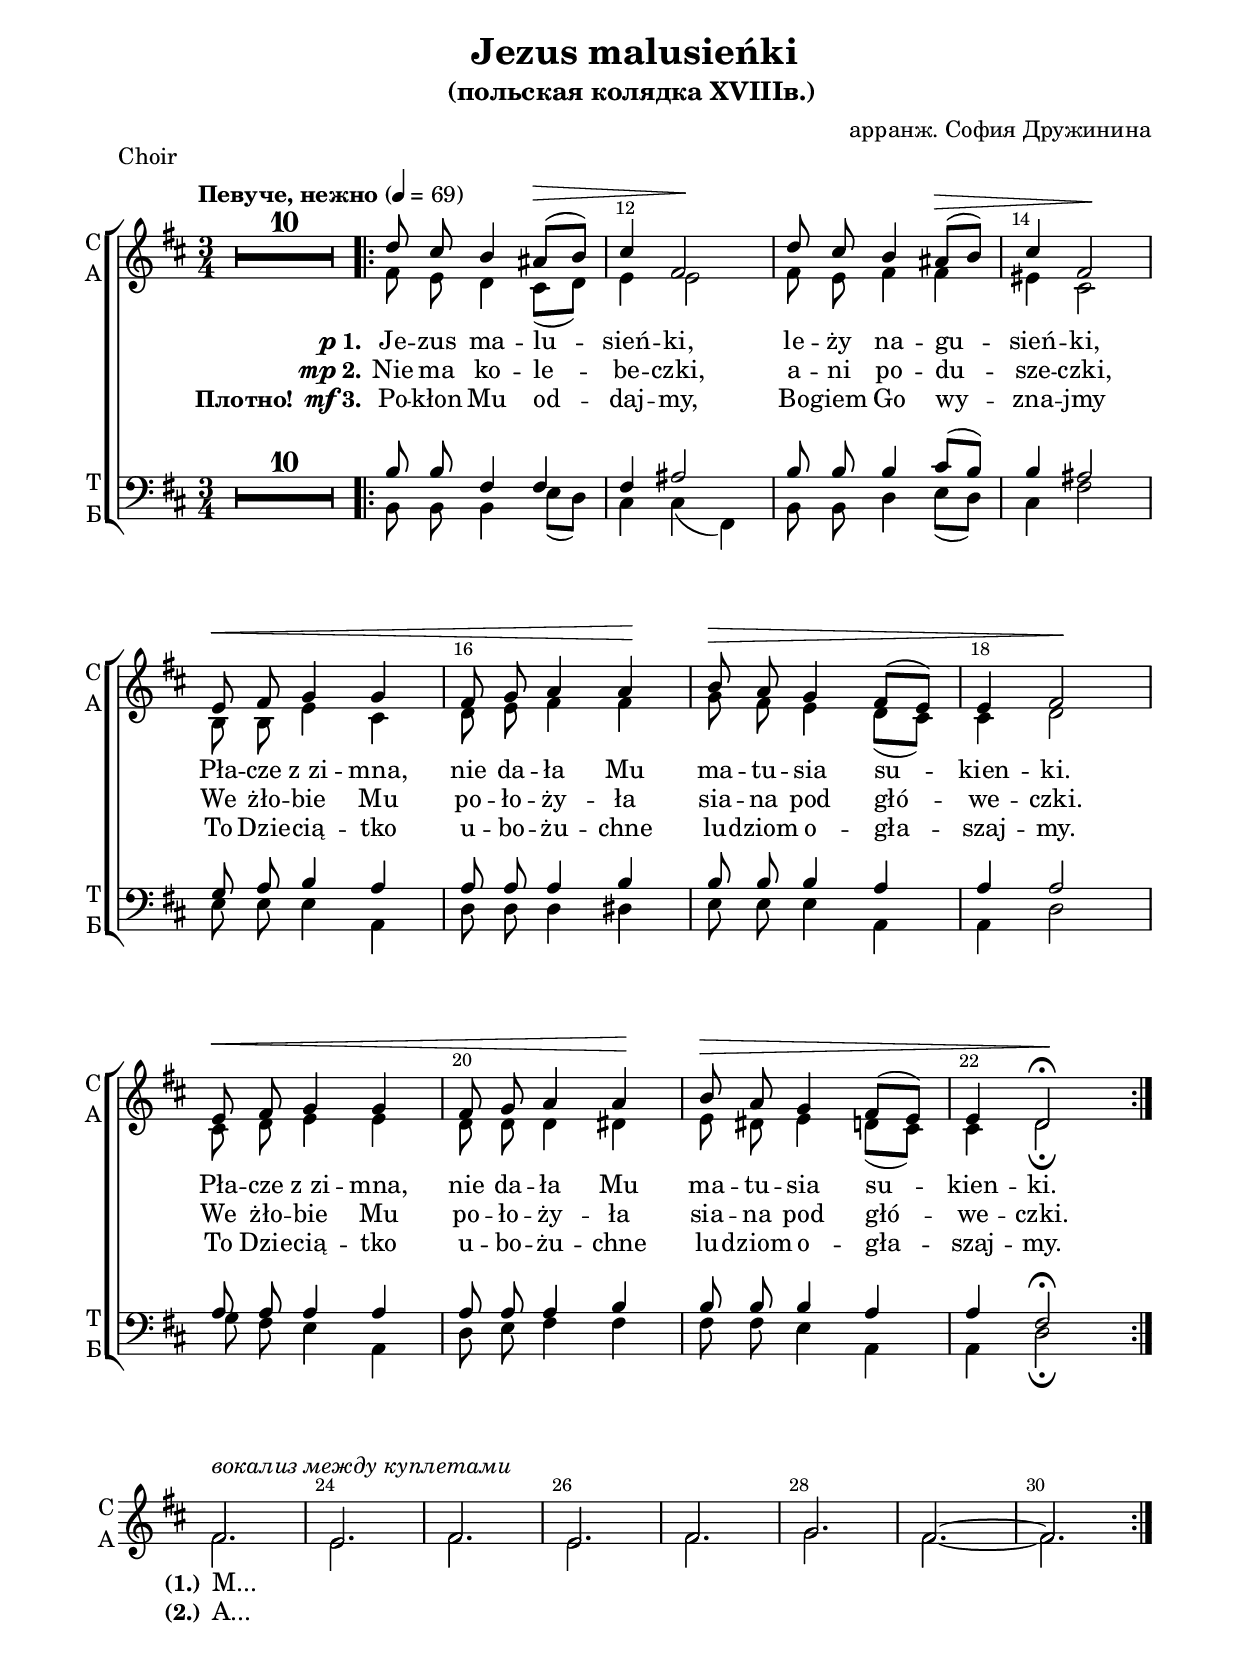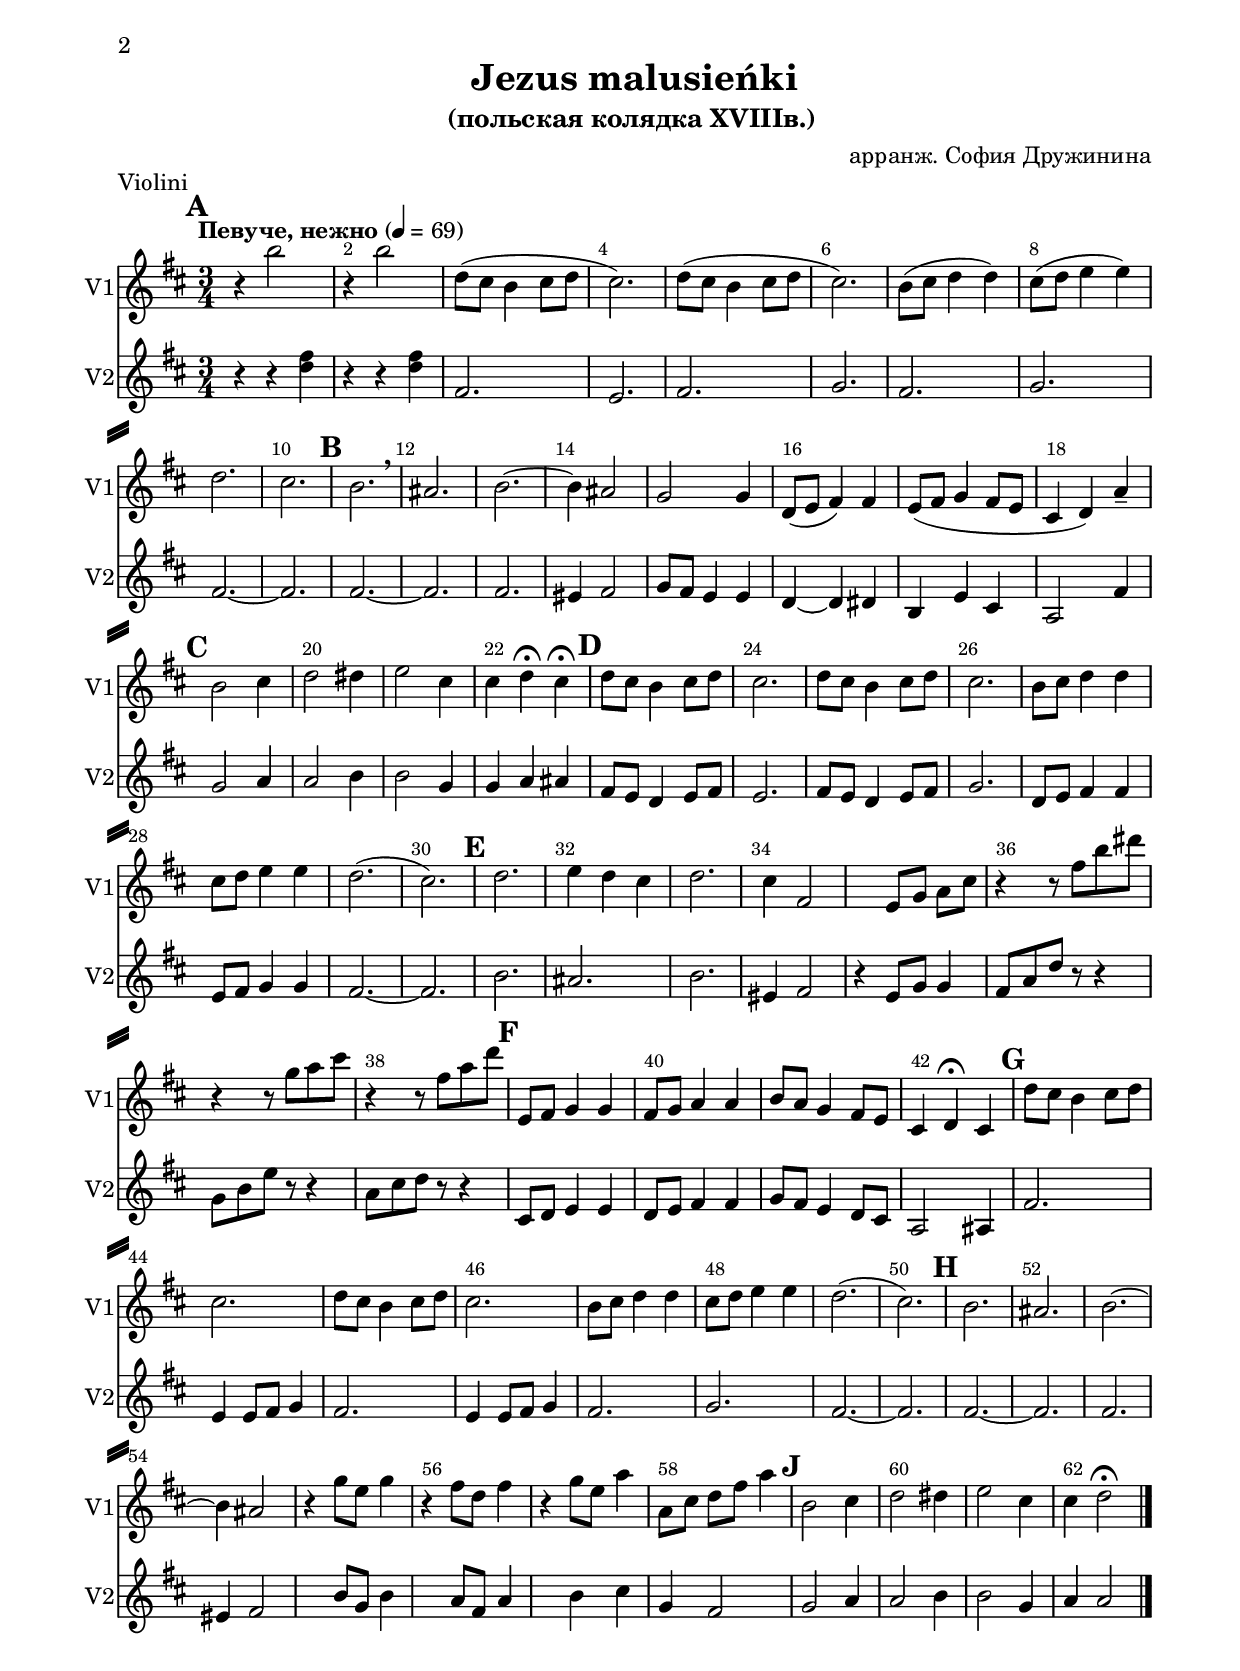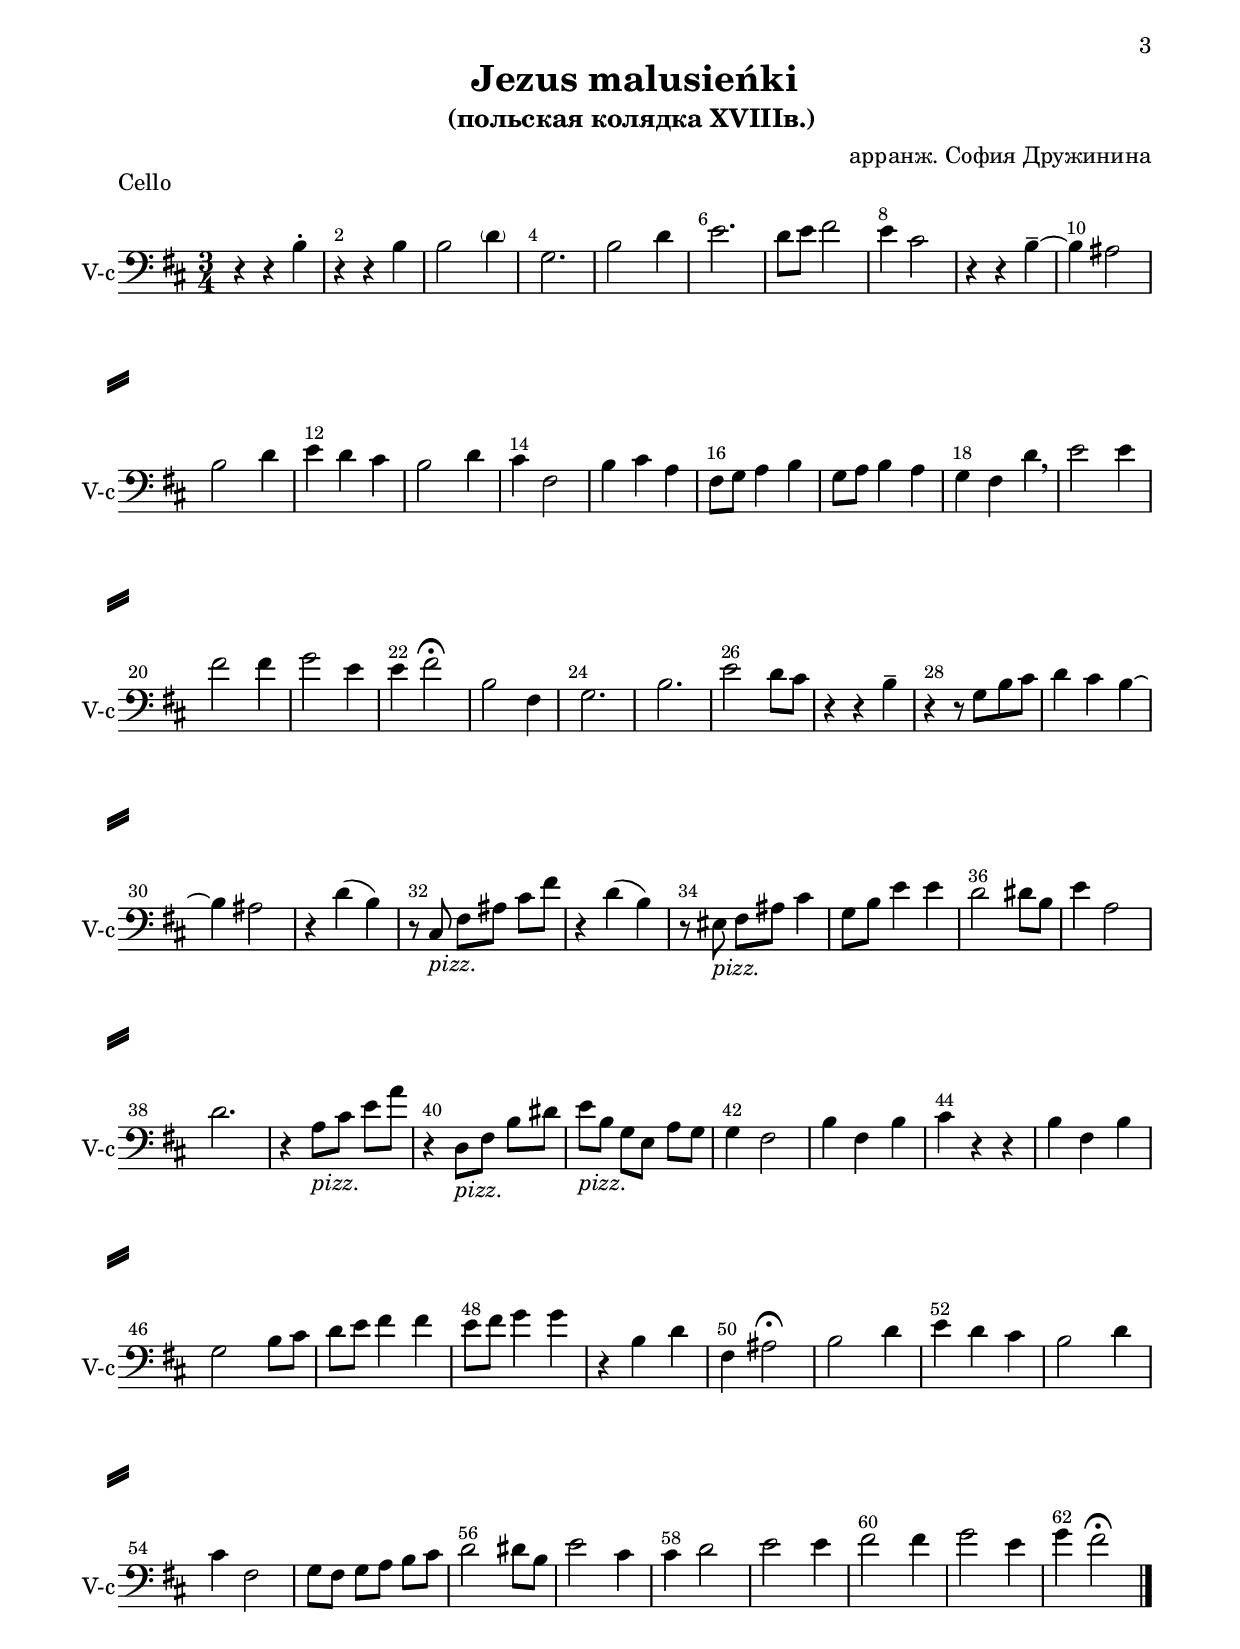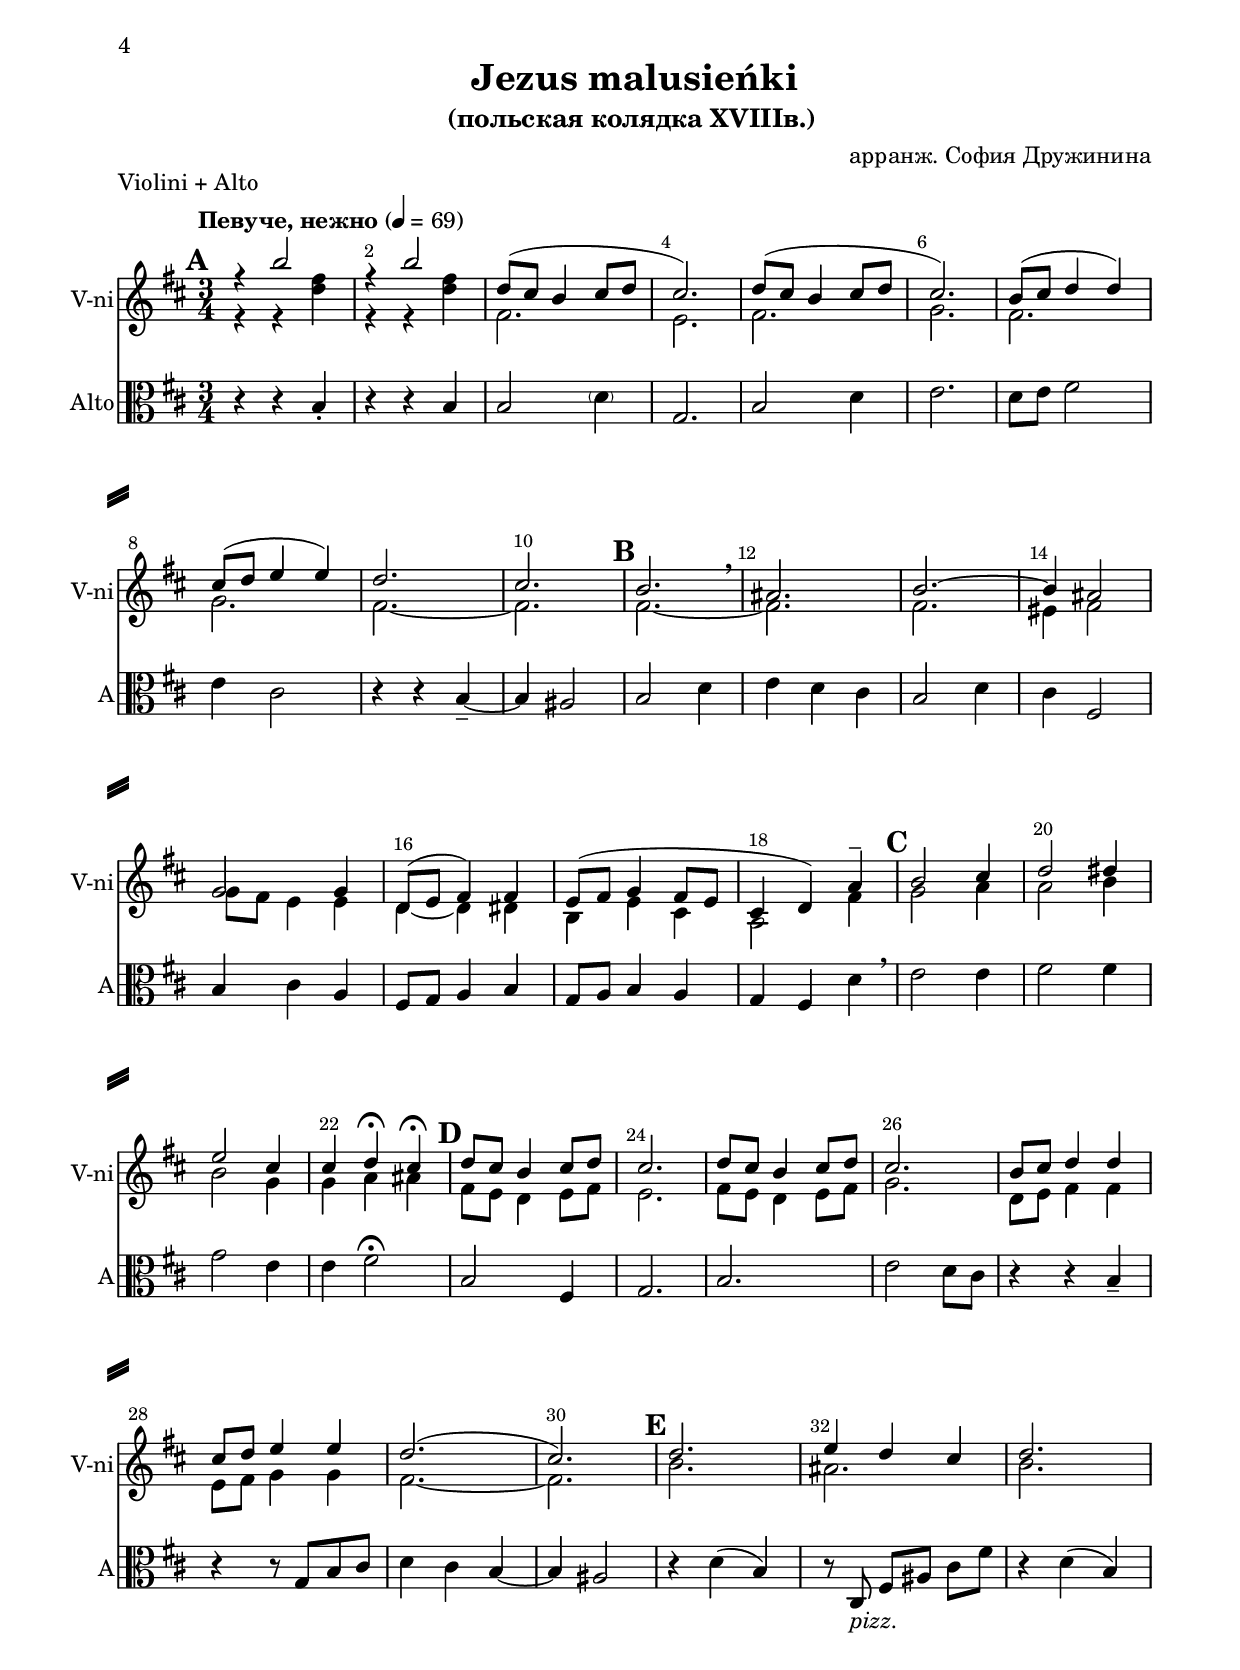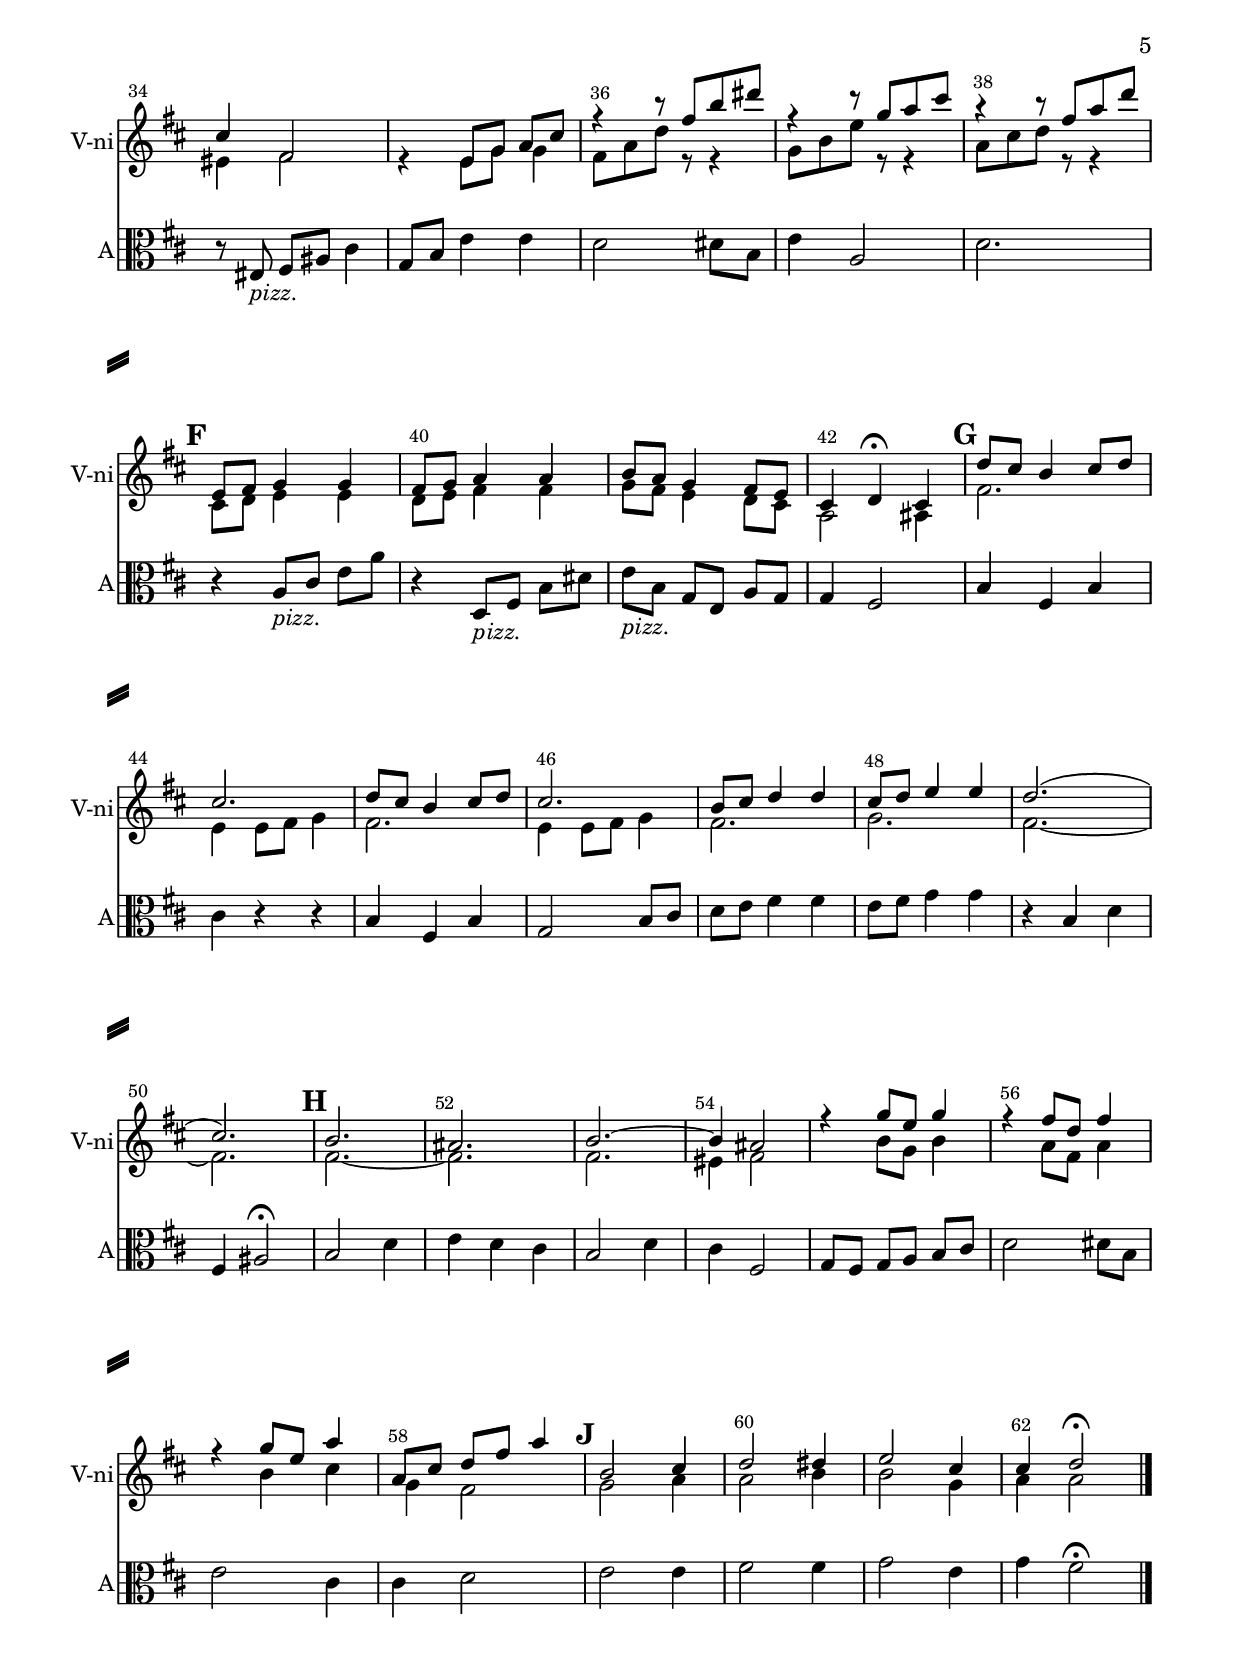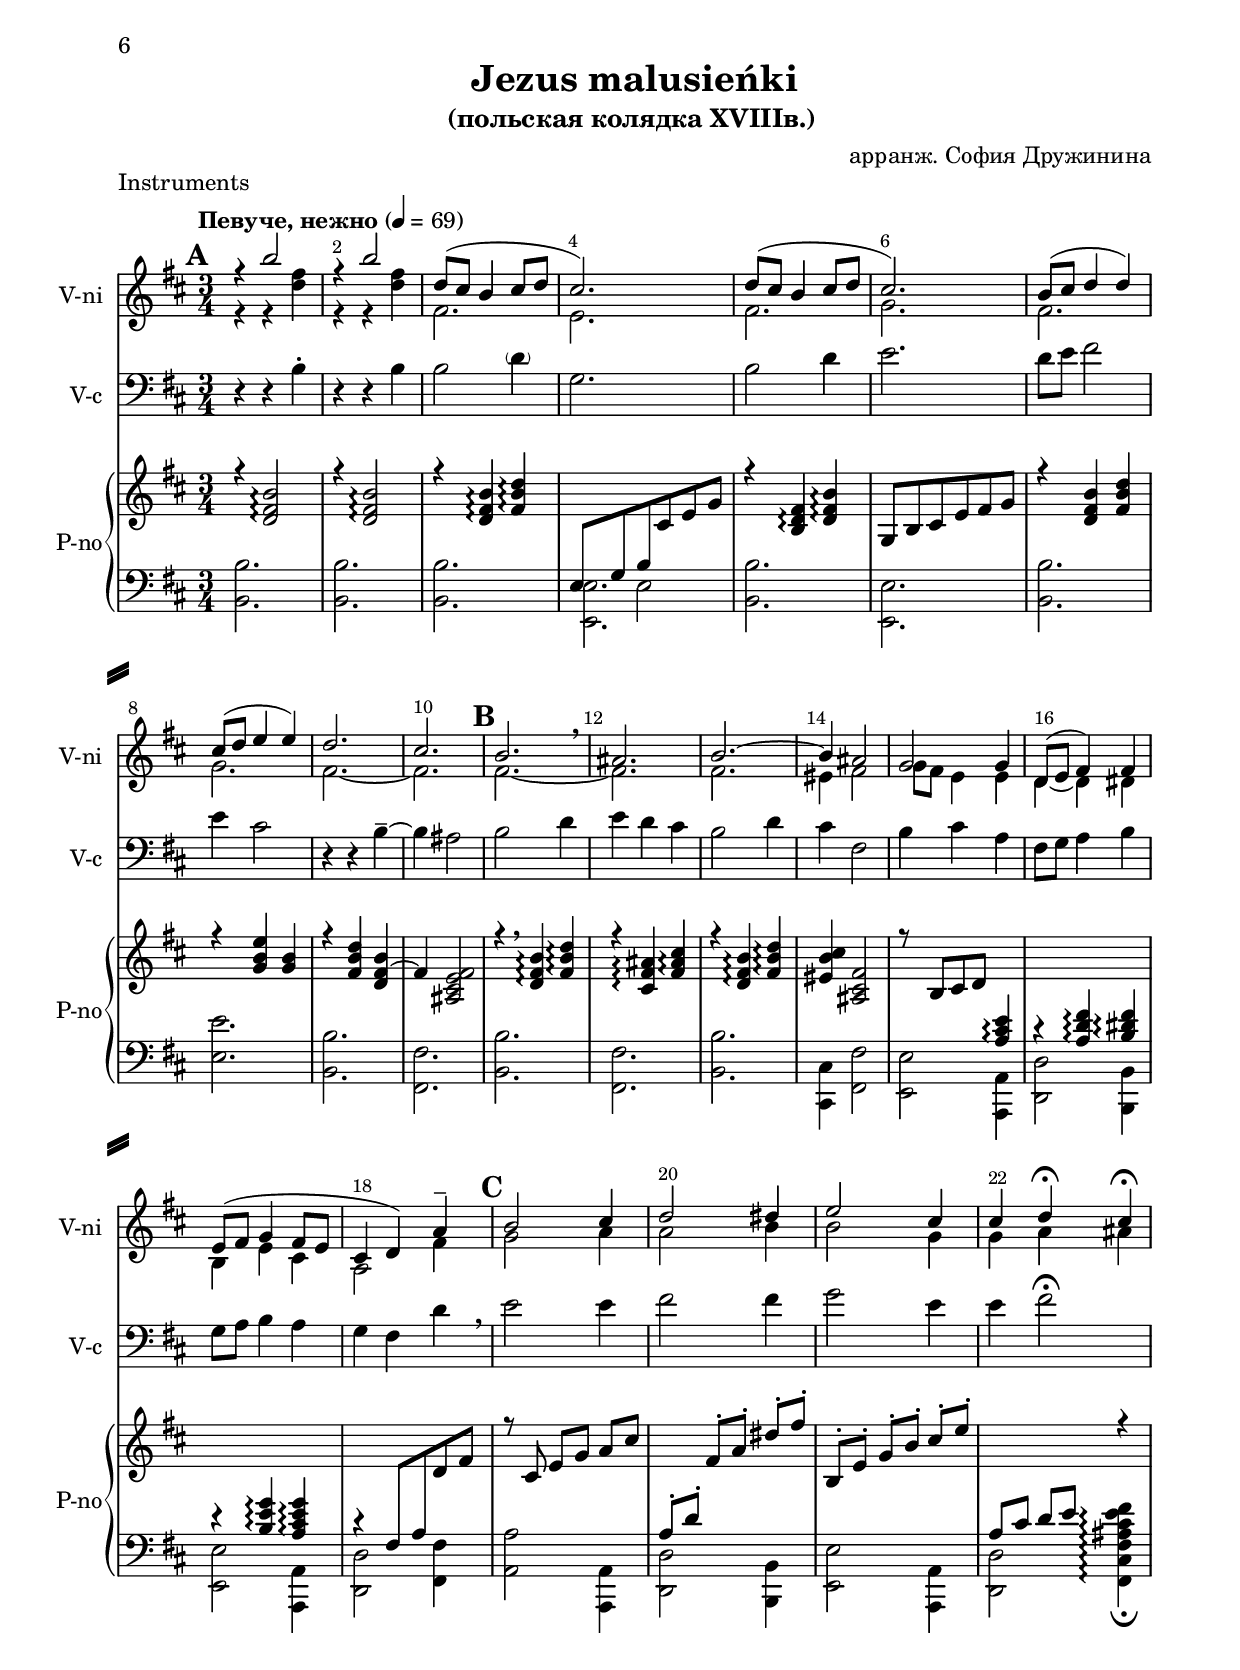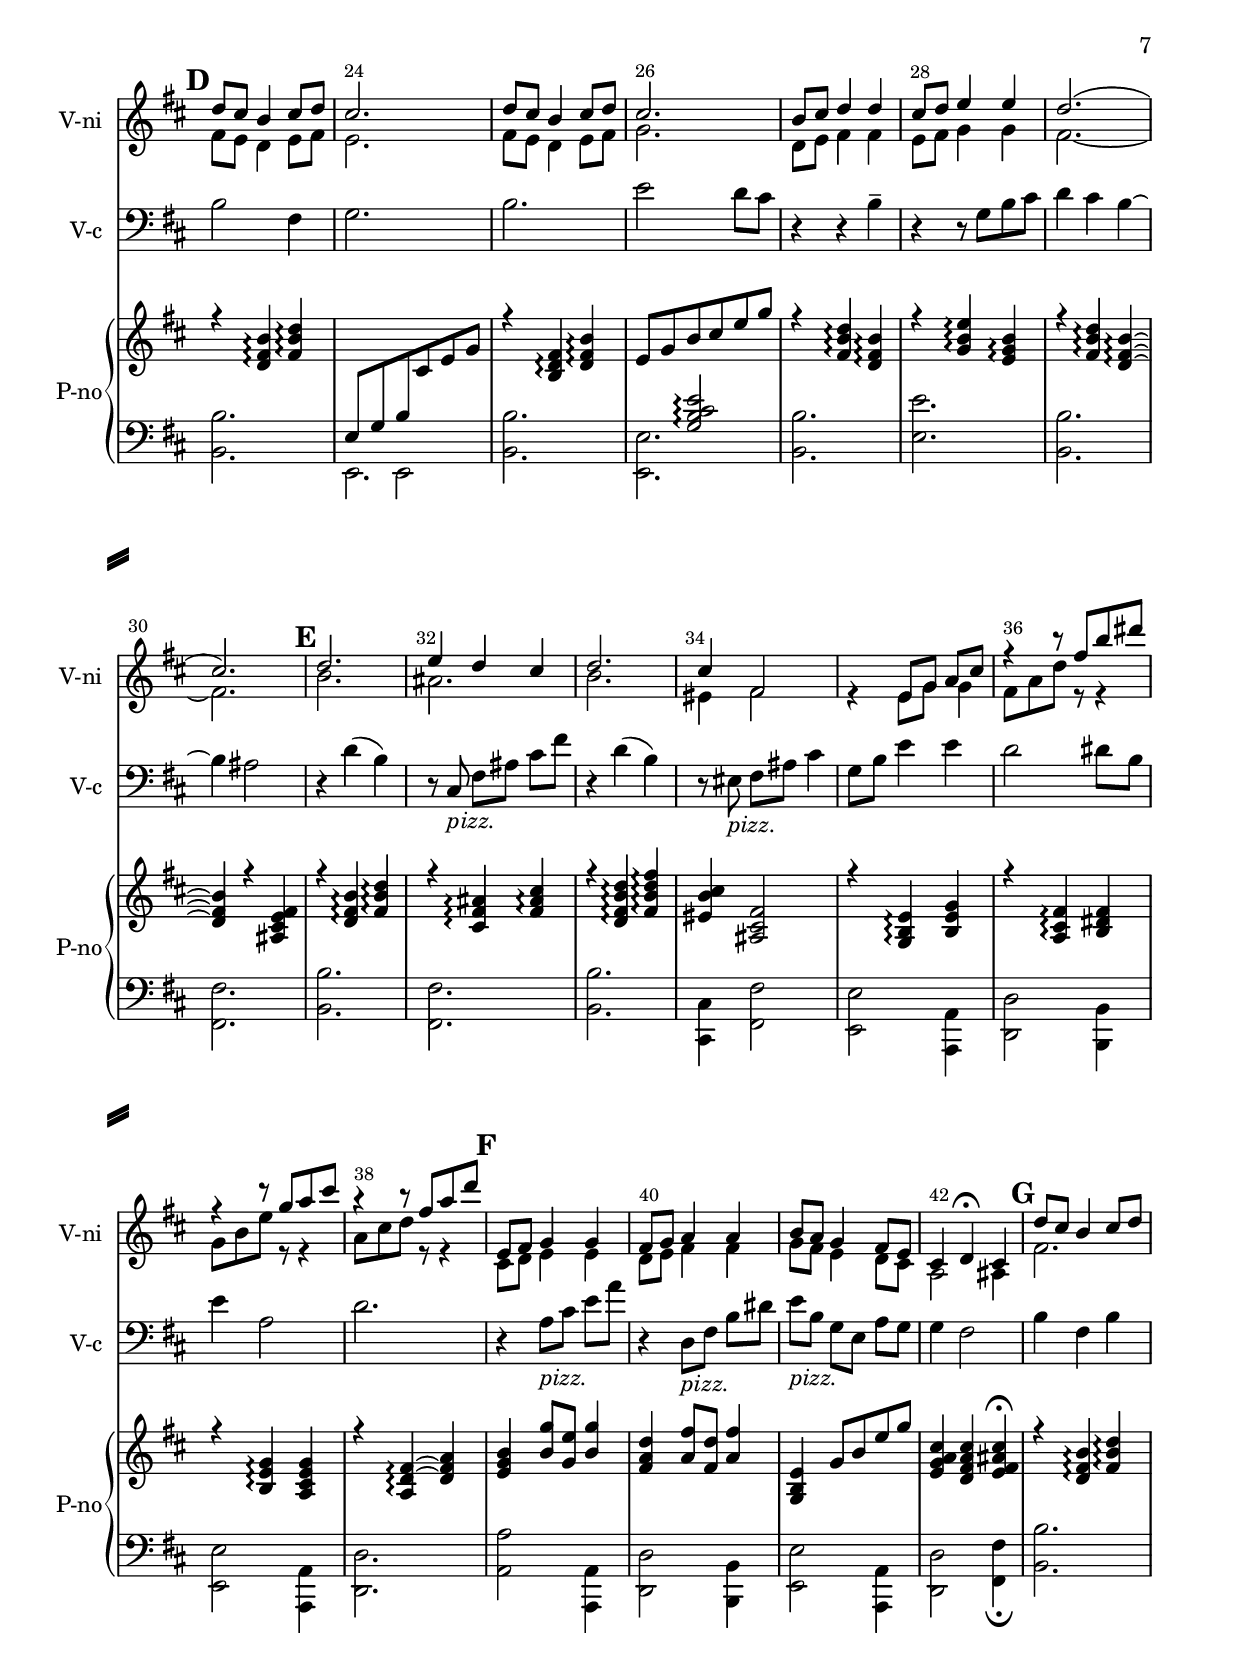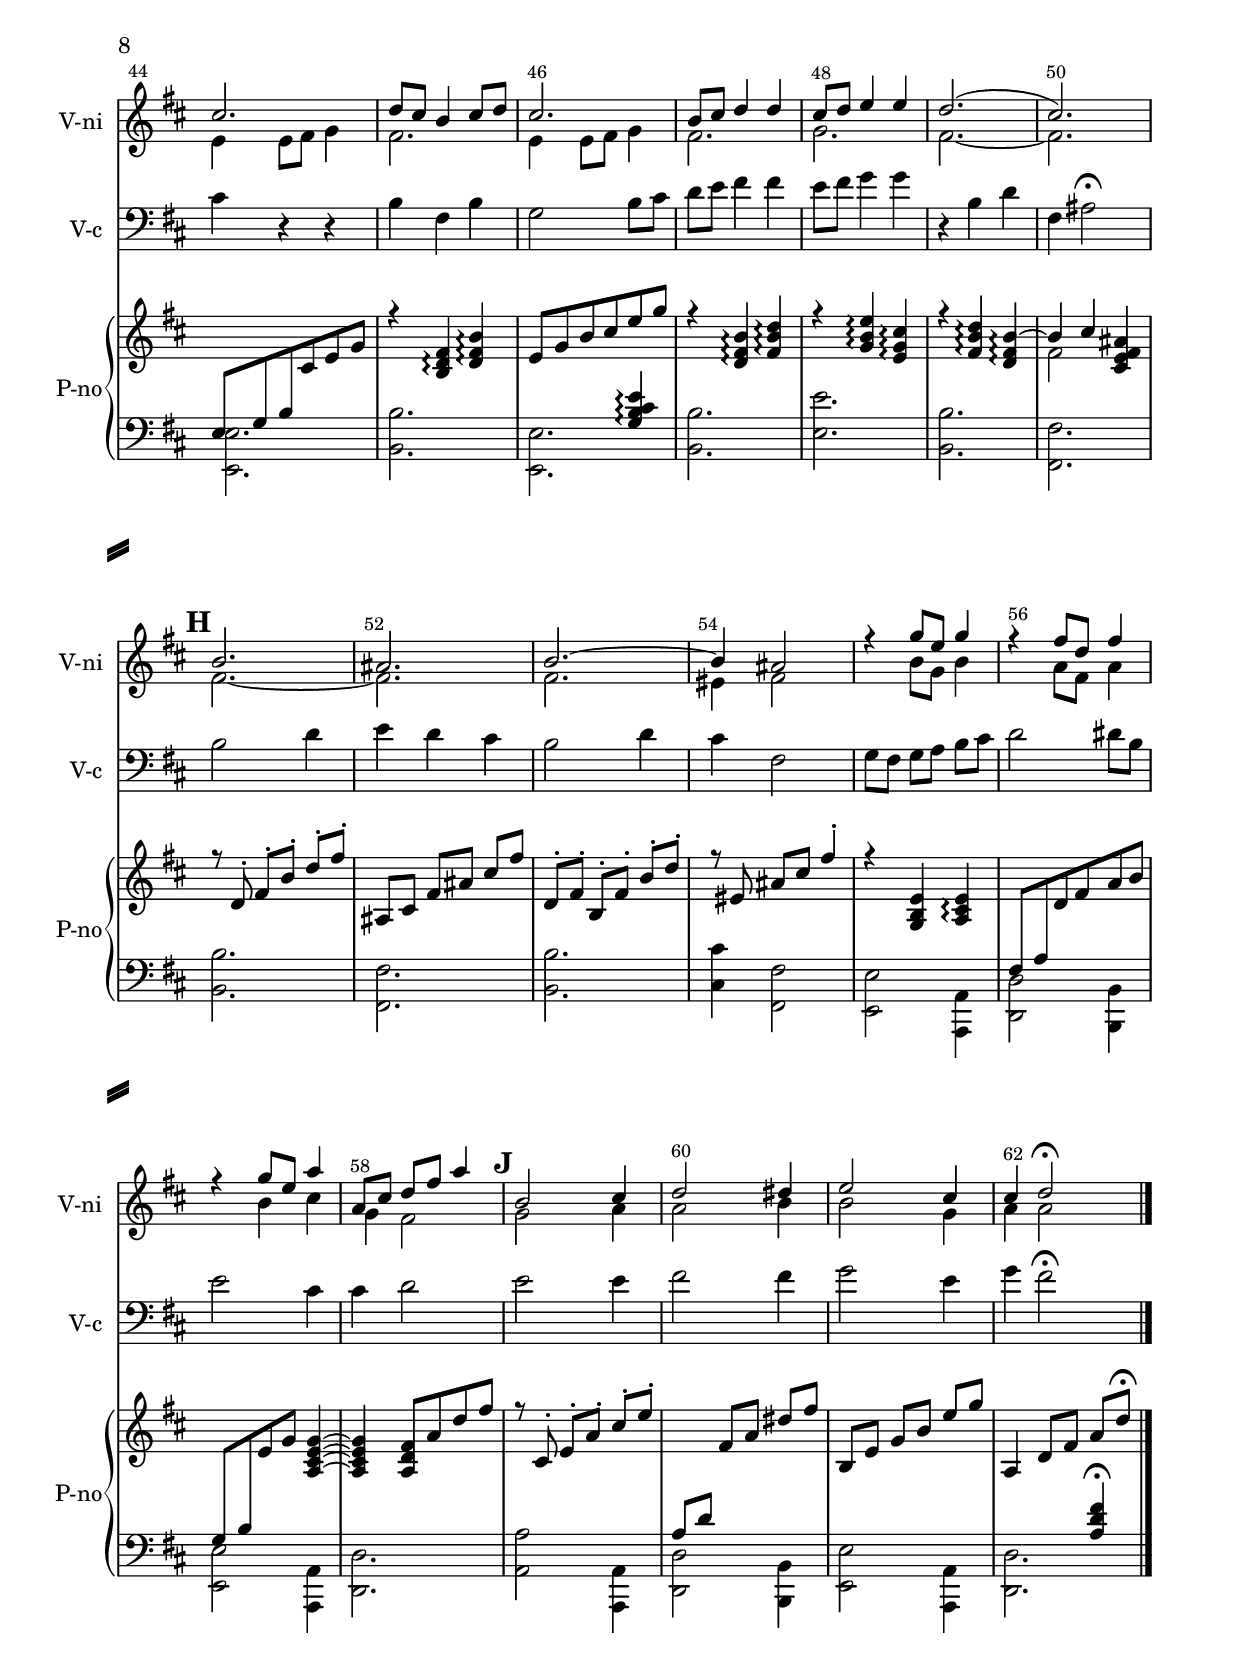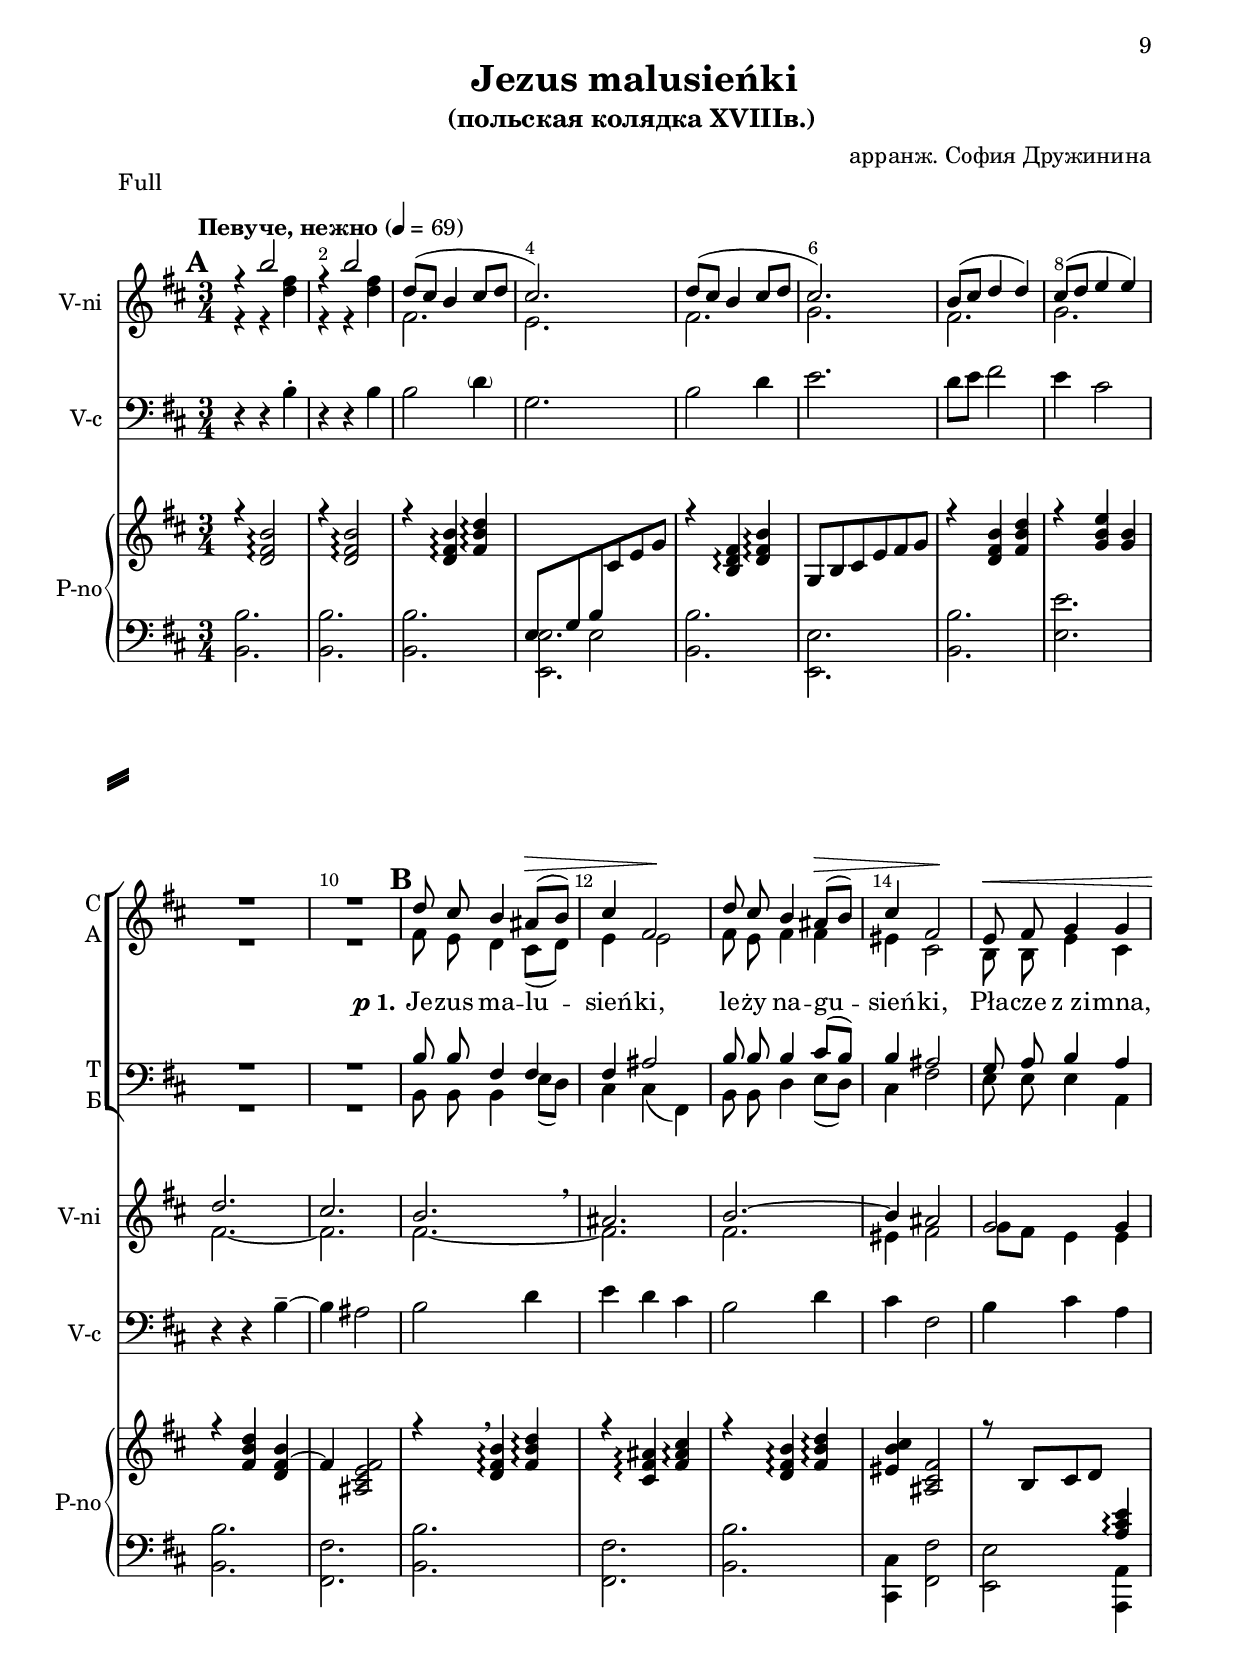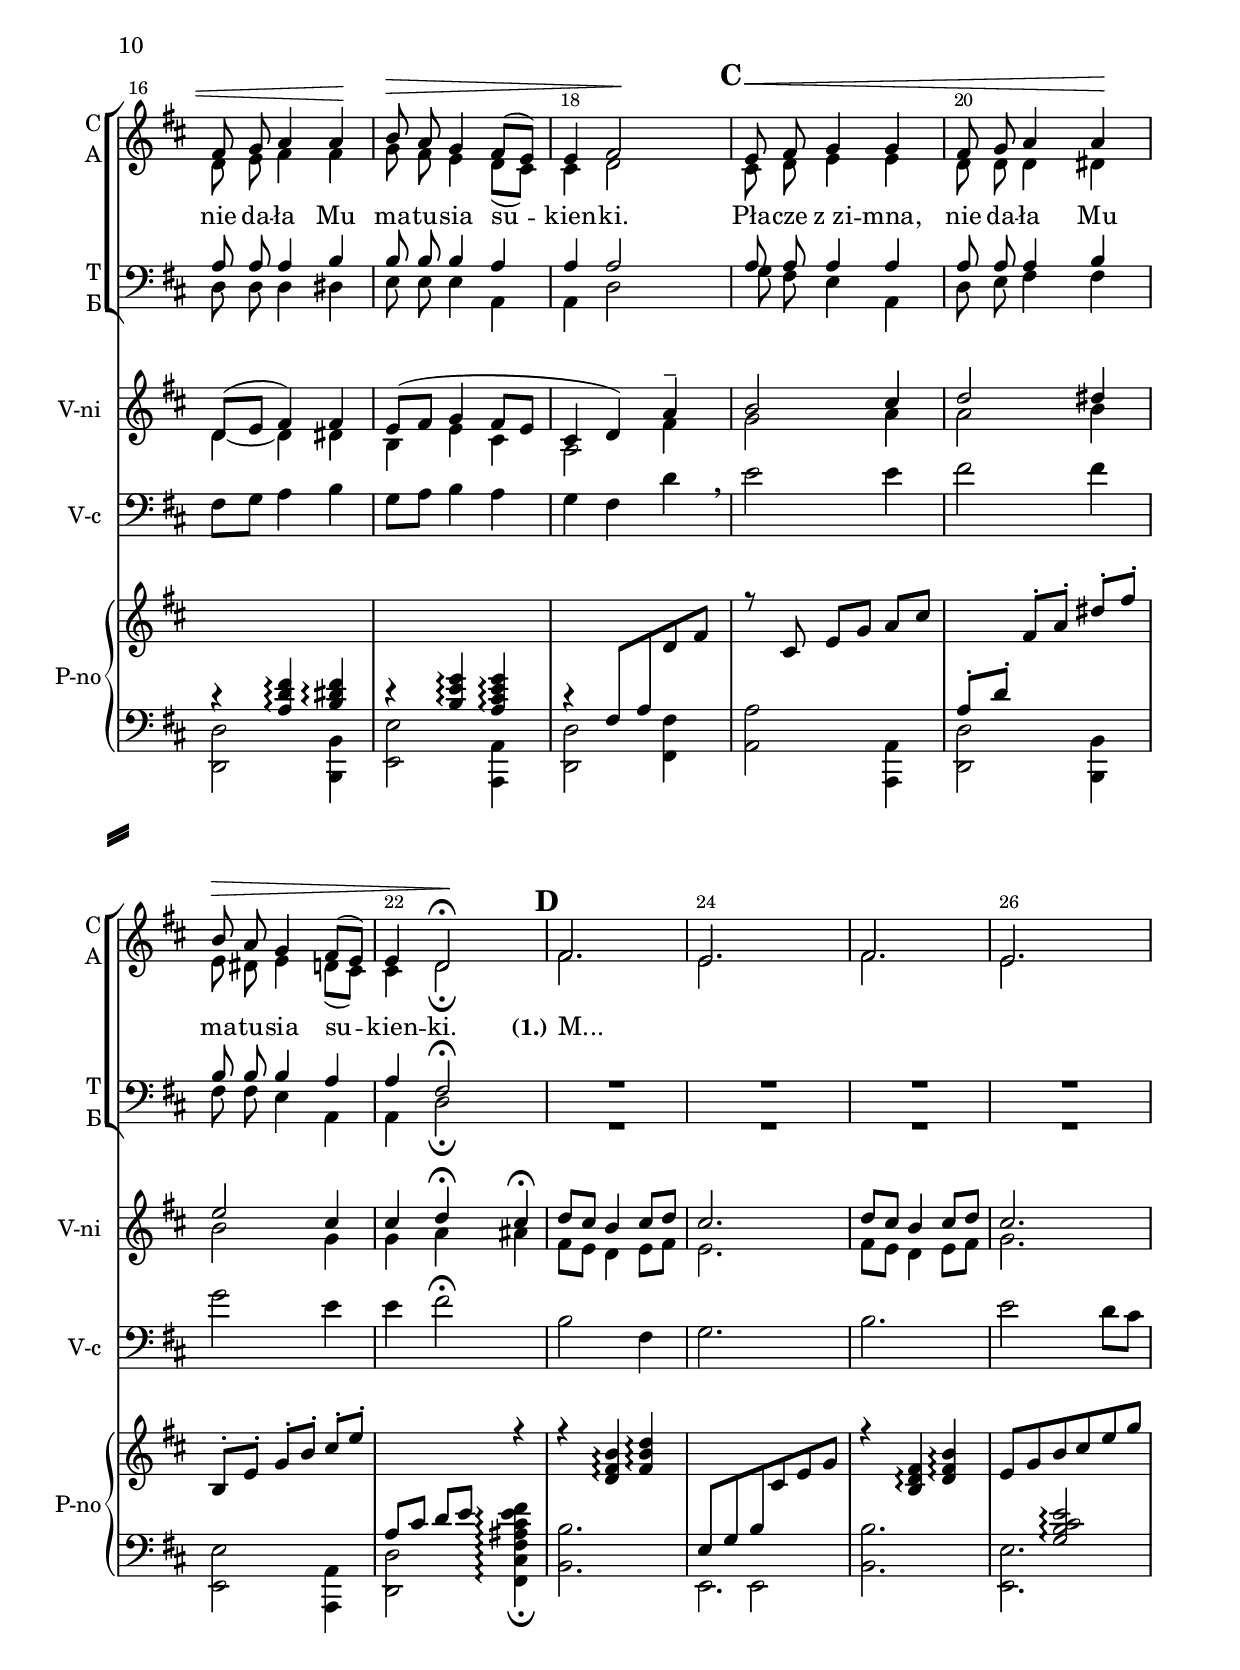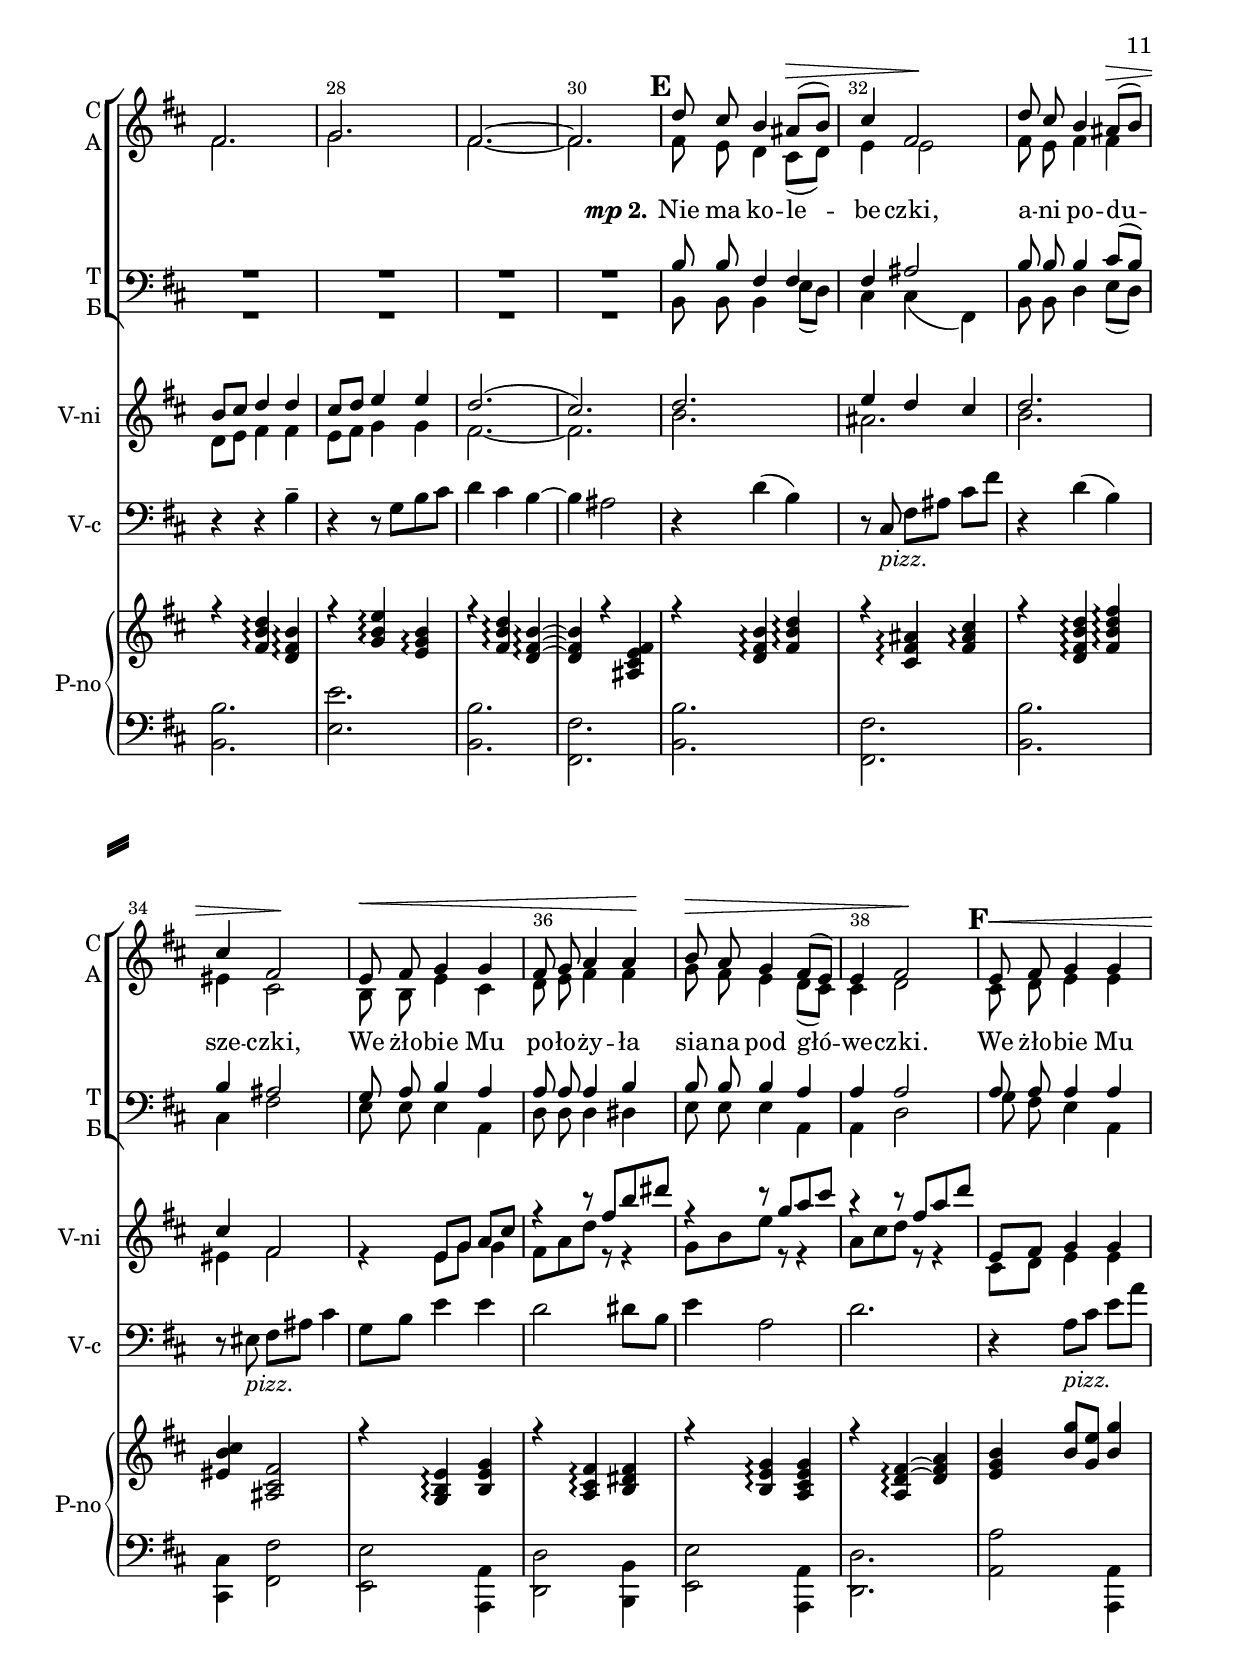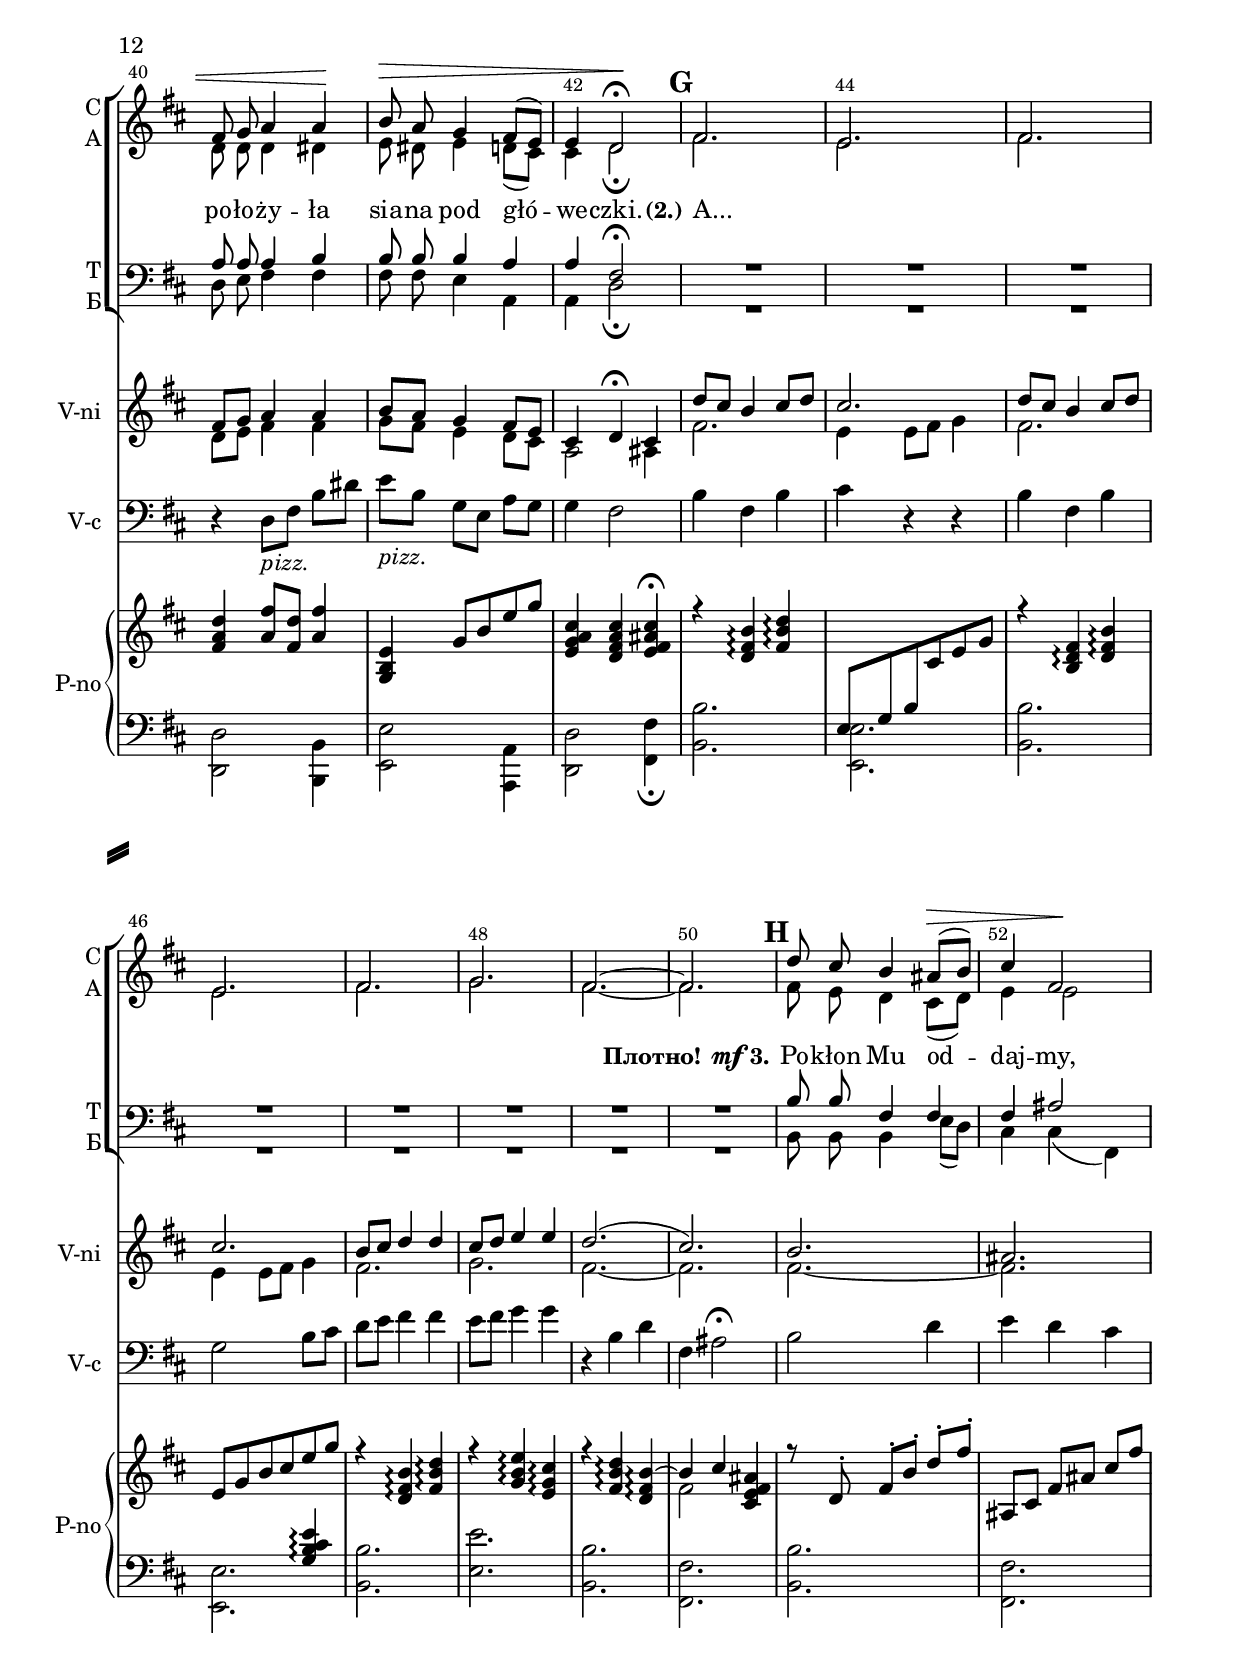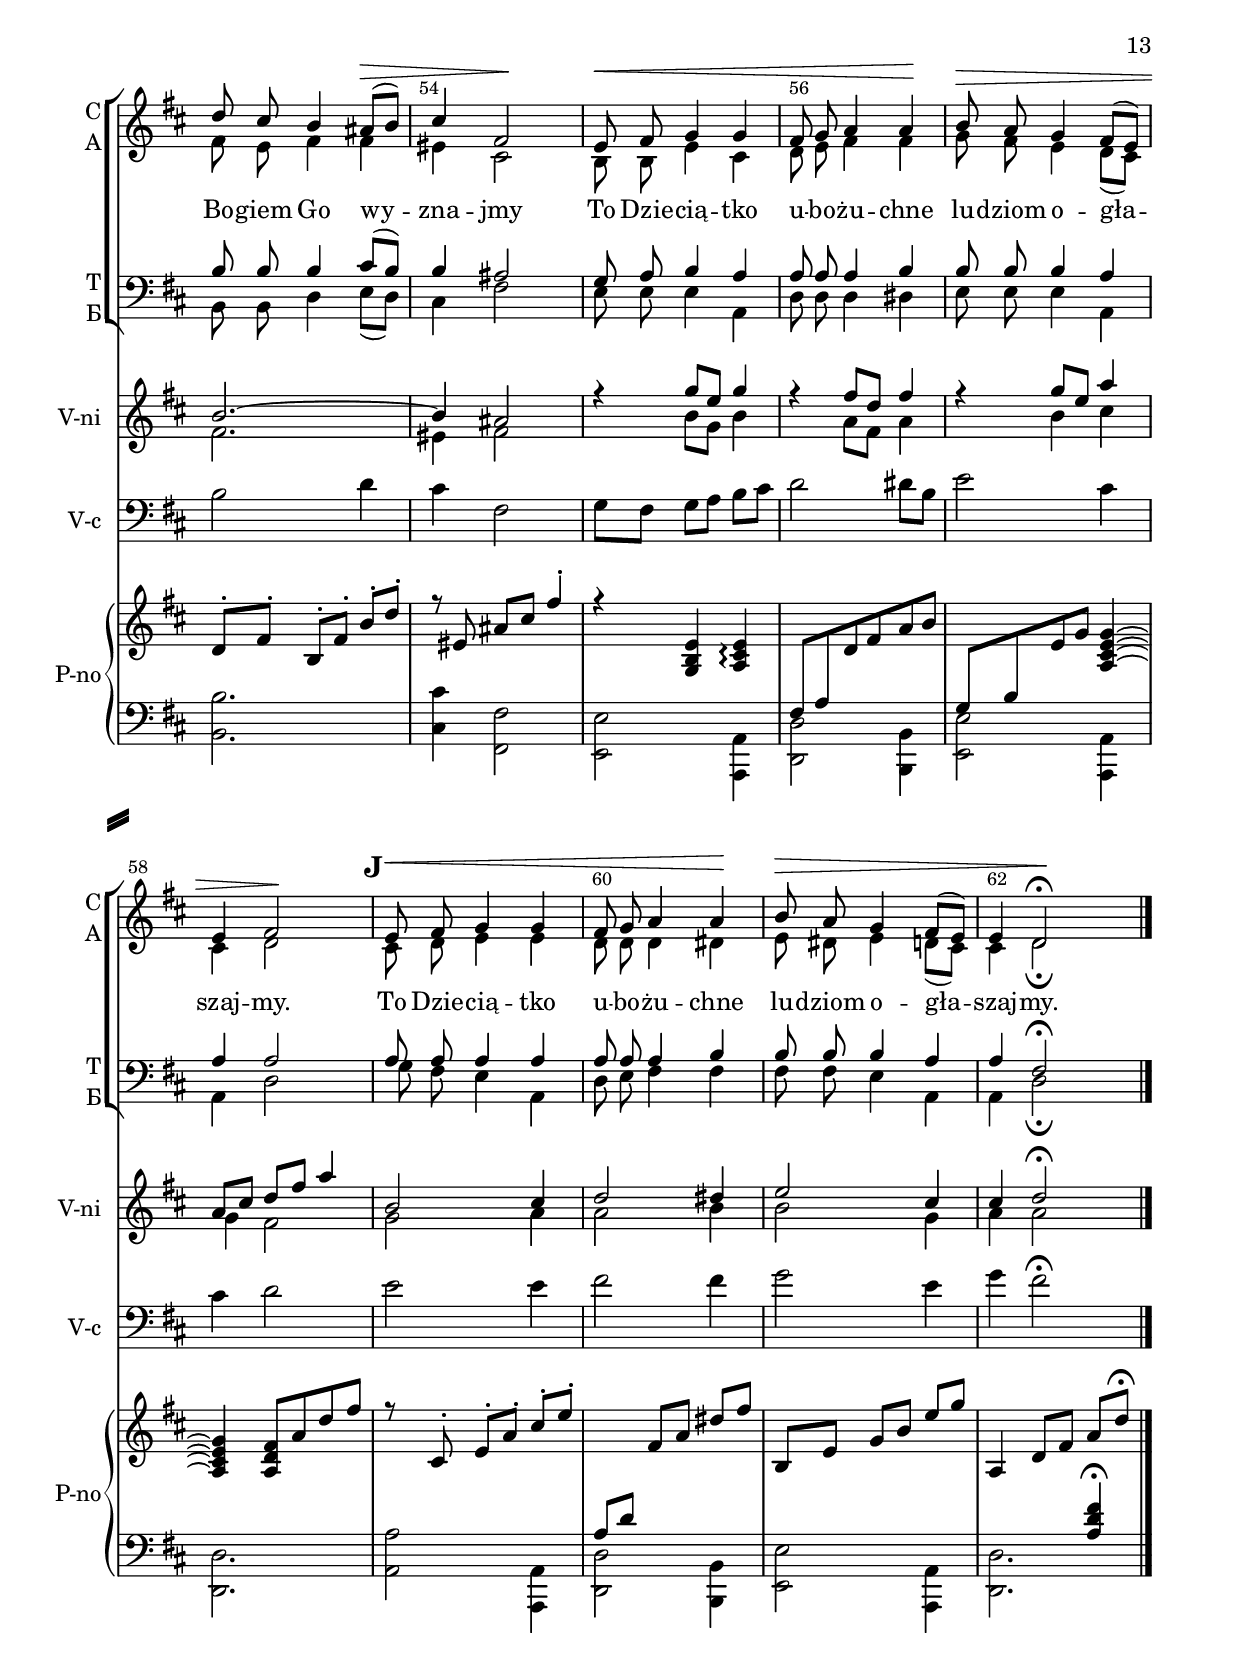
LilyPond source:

\version "2.18.2"

% закомментируйте строку ниже, чтобы получался pdf с навигацией
#(ly:set-option 'point-and-click #f)
#(ly:set-option 'midi-extension "mid")
#(set-default-paper-size "a4")
%#(set-global-staff-size 17.8)

\header {
  title = "Jezus malusieńki"
  subtitle = "(польская колядка XVIIIв.) "
  arranger = "арранж. София Дружинина"
  % Удалить строку версии LilyPond 
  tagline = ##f
}

\paper {
  #(set-default-paper-size "a4")
  top-margin = 10
  left-margin = 20
  right-margin = 15
  bottom-margin = 15
  indent = 0
  ragged-bottom = ##f
  ragged-last-bottom = ##f
}

global = {
  \key b \minor
  \numericTimeSignature
  \time 3/4
  \set Score.skipBars = ##t
  \override MultiMeasureRest.expand-limit = #3
  \set Score.markFormatter = #format-mark-box-numbers
  \override Score.BarNumber.break-visibility = #end-of-line-invisible
  \override Score.BarNumber.X-offset = #1
  \override Score.BarNumber.self-alignment-X = #LEFT
  \set Score.barNumberVisibility = #(every-nth-bar-number-visible 2)
}

globalv = {
  \global
  \autoBeamOff
  \dynamicUp
  R2.*10
}

tbreak = {
  \tag #'breaking' { \break }
}

smelody = \relative c'' {
  d8 cis8 b4 ais8([\> b8 )] | % 2
  cis4 fis,2\! | % 3
  d'8 cis8 b4 ais8\> ([ b8 )] | % 4
  cis4 fis,2\! | % 5 
  \tbreak
  e8\< fis8 g4 g4 | % 6
  fis8 g8 a4 a4\! | % 7
  b8\> a8 g4 fis8 ([ e8 )] | % 8
  e4 fis2\! | % 9
  \tbreak
  e8\< fis8 g4 g4 | 
  fis8 g8 a4 a4\! | % 11
  b8\> a8 g4 fis8 ([ e8 )] | % 12
  e4 d2\! \fermata | % 13
  \tbreak
}

markschoir = \relative c' {
  \tempo "Певуче, нежно" 4=69
  s2.*10
  \repeat volta 3 { s2.*12 }
  s2.^\markup\italic"вокализ между куплетами"
  s2.*7
}

marksfull = \relative c' {
  \tempo "Певуче, нежно" 4=69
  \mark \default s2.*10
  \mark \default s2.*8
  \mark \default s2.*4
  \mark \default s2.*8
  \mark \default s2.*8
  \mark \default s2.*4
  \mark \default s2.*8
  \mark \default s2.*8
  \mark \default s2.*4
}


refrain = \relative c' {
  fis2. | % 14
  e2. | % 15
  fis2. | % 16
  e2. | % 17
  fis2. | % 18
  g2. | % 19
  fis2. ~ | 
  fis2.
}

amelody = \relative c' {
  fis8 e8 d4 cis8([ d8)] | % 2
  e4 e2 | % 3
  fis8 e8 fis4 fis | % 4
  eis4 cis2 | % 5
  b8 b8 e4 cis4 | % 6
  d8 e8 fis4 fis4 | % 7
  g8 fis8 e4 d8 ([ cis8 )] | % 8
  cis4 d2 | % 9
  cis8 d8 e4 e4 |
  d8 d8 d4 dis4 | % 11
  e8 dis8 e4 d8 ([ cis8 )] | % 12
  cis4 d2 \fermata
}

tmelody = \relative c' {
  b8 b8 fis4 fis4 | % 2
  fis4 ais2 | % 3
  b8 b8 b4 cis8 ([ b8 )] | % 4
  b4 ais2 | % 5
  g8 a8 b4 a4 | % 6
  a8 a8 a4 b4 | % 7
  b8 b8 b4 a4 | % 8
  a4 a2 | % 9
  a8 a8 a4 a4 | 
  a8 a8 a4 b4 | % 11
  b8 b8 b4 a4 | % 12
  a4 fis2 \fermata
}

bmelody = \relative c {
  b8 b8 b4 e8 ([ d8 )] | % 2
  cis4 cis4( fis,4) | % 3
  b8 b8 d4 e8 ([ d8 )] | % 4
  cis4 fis2 | % 5
  e8 e8 e4 a,4 | % 6
  d8 d8 d4 dis4 | % 7
  e8 e8 e4 a,4 | % 8
  a4 d2 | % 9
  g8 fis8 e4 a,4 | 
  d8 e8 fis4 fis4 | % 11
  fis8 fis8 e4 a,4 | % 12
  a4 d2 \fermata
}


verseone =  \lyricmode {
  \set stanza = \markup { \dynamic p "1." }   Е -- зус ма -- лю -- ще -- ньки 
  Ле -- жы на -- гу -- ще -- ньки 
  Пўа -- \markup{"ч"\tiny"ъ" "э"} з_жи -- мна, не да -- ўа Му 
  Ма -- ту -- щя су -- ке -- нки. 
  Пўа -- \markup{"ч"\tiny"ъ" "э"} з_жи -- мна, не да -- ўа Му
  Ма -- ту -- щя су -- ке -- нки. 
}

verseone = \lyricmode {
  \set stanza = \markup { \dynamic p "1." } Je -- zus ma -- lu -- sień -- ki,
  le -- ży na -- gu -- sień -- ki,
  Pła -- cze z_zi -- mna, nie da -- ła Mu ma -- tu -- sia su -- kien -- ki. 
  Pła -- cze z_zi -- mna, nie da -- ła Mu ma -- tu -- sia su -- kien -- ki. 
}

mmm = \lyricmode { \set stanza = "(1.)" М... _ _ _ _ _ _ }
mmmm = \lyricmode { \set stanza = "(2.)" A... _ _ _ _ _ _ }

versetwo =  \lyricmode {
  \set stanza = \markup { \dynamic mp "2." } Не ма ко -- ле -- бэ -- \markup{"ч"\tiny"ъ" "ки,"}
  А -- ни по -- ду -- шэ -- \markup{"ч"\tiny"ъ" "ки,"} 
  Вэ жуо -- бе Му по -- ўо -- жы -- ўа 
  Щя -- на под гўу -- вэ -- \markup{"ч"\tiny"ъ" "ки."}
  Вэ жуо -- бе Му по -- ўо -- жы -- ўа 
  Щя -- на под гўу -- вэ -- \markup{"ч"\tiny"ъ" "ки."}
}

versetwo = \lyricmode {
  \set stanza = \markup { \dynamic mp "2." } 
  Nie ma ko -- le -- be -- czki, a -- ni po -- du -- sze -- czki,
  We żło -- bie Mu po -- ło -- ży -- ła sia -- na pod głó -- we -- czki. 
  We żło -- bie Mu po -- ło -- ży -- ła sia -- na pod głó -- we -- czki. 
}

versethree =  \lyricmode {
  \set stanza = \markup { "Плотно! " \dynamic mf "3." } По -- кўон Му од
  -- дай -- мы, Бо -- гем Го вы -- знай -- мы, То
  Дже -- чо -- \markup{\tiny н тко} у -- бо -- жу -- хнэ Лю -- джём
  о -- гўа -- шай -- мы. То Дже -- чо -- нтко у --
  бо -- жу -- хнэ Лю -- джём о -- гўа -- шай -- мы.
}

versethree =  \lyricmode {
  \set stanza = \markup { "Плотно! " \dynamic mf "3." }
  Po -- kłon Mu od -- daj -- my, Bo -- giem Go wy -- zna -- jmy
  To Dzie -- cią -- tko u -- bo -- żu -- chne lu -- dziom o -- gła -- szaj -- my.
  To Dzie -- cią -- tko u -- bo -- żu -- chne lu -- dziom o -- gła -- szaj -- my.
}

violinone = \relative c''' {
  \global
  r4 b2 | % 2
  r4 b2 | % 3
  d,8 ( [ cis8 ] b4 cis8 [ d8 ] | % 4
  cis2. ) | % 5
  d8 ( [ cis8 ] b4 cis8 [ d8 ] | % 6
  cis2. ) | % 7
  b8 ( [ cis8 ] d4 d4 ) | % 8
  cis8 ( [ d8 ] e4 e4 ) | % 9
  d2. | 
  cis2. | % 11
  b2. \breathe | % 12
  ais2. | % 13
  b2. ~ | % 14
  b4 ais2 | % 15
  g2 g4 | % 16
  d8 ( [ e8 ] fis4 ) fis4 | % 17
  e8 ( [ fis8 ] g4 fis8 [ e8 ] | % 18
  cis4 d4 ) a'4 -- | % 19
  b2 cis4 | 
  d2 dis4 | % 21
  e2 cis4 | % 22
  cis4 d4 \fermata cis4 \fermata | % 23
  d8 [ cis8 ] b4 cis8 [ d8 ] | % 24
  cis2. | % 25
  d8 [ cis8 ] b4 cis8 [ d8 ] | % 26
  cis2. | % 27
  b8 [ cis8 ] d4 d4 | % 28
  cis8 [ d8 ] e4 e4 | % 29
  d2.( |
  cis2.) | % 31
  d2. | % 32
  e4 d4 cis4 | % 33
  d2. | % 34
  cis4 fis,2 s4 e8 [ g8 ] a8 [ cis8 ] | % 36
  r4 r8 fis8 [ b8 dis8 ] | % 37
  r4 r8 g,8 [ a8 cis8 ] | % 38
  r4 r8 fis,8 [ a8 d8 ] | % 39
  e,,8 [ fis8 ] g4 g4 | 
  fis8 [ g8 ] a4 a4 | % 41
  b8 [ a8 ] g4 fis8 [ e8 ] | % 42
  cis4 d4 \fermata cis4 | % 43
  d'8  [ cis8 ] b4 cis8 [ d8 ] | % 44
  cis2. | % 45
  d8 [ cis8 ] b4 cis8 [ d8 ] | % 46
  cis2. | % 47
  b8 [ cis8 ] d4 d4 | % 48
  cis8 [ d8 ] e4 e4 | % 49
  d2. ( | 
  cis2.) | % 51
  \mark \default b2. | % 52
  ais2. | % 53
  b2. ~ | % 54
  b4 ais2 | % 55
  r4 g'8 [ e8 ] g4 | % 56
  r4 fis8 [ d8 ] fis4 | % 57
  r4 g8 [ e8 ] a4 | % 58
  a,8 [ cis8 ] d8 [ fis8 ] a4 | % 59
  \mark \default b,2 cis4 | 
  d2 dis4 | % 61
  e2 cis4 | % 62
  cis4 d2 \fermata  \bar "|."
  
}

violintwo = \relative c'' {
  \global
  r4 r4 <d fis>4 | % 2
  r4 r4 <d fis>4 | % 3
  fis,2. | % 4
  e2. | % 5
  fis2. | % 6
  g2. | % 7
  fis2. | % 8
  g2. | % 9
  fis2. ~ | 
  fis2. | % 11
  fis2. ~ | % 12
  fis2. | % 13
  fis2. | % 14
  eis4 fis2 | % 15
  g8 [ fis8 ] e4 e4 | % 16
  d4 ~ d4 dis4 | % 17
  b4 e4 cis4 | % 18
  a2 fis'4 | % 19
  g2 a4 | 
  a2 b4 | % 21
  b2 g4 | % 22
  g4 a4 ais4 | % 23
  fis8 [ e8 ] d4 e8 [ fis8 ] | % 24
  e2. | % 25
  fis8 [ e8 ] d4 e8 [ fis8 ] | % 26
  g2. | % 27
  d8 [ e8 ] fis4 fis4 | % 28
  e8 [ fis8 ] g4 g4 | % 29
  fis2. ~ | 
  fis2. | % 31
  b2. | % 32
  ais2. | % 33
  b2. | % 34
  eis,4 fis2 | % 35
  r4 e8 [ g8 ] g4 | % 36
  fis8 [ a8 d8 ] r8 r4 | % 37
  g,8 [ b8 e8 ] r8 r4 | % 38
  a,8 [ cis8 d8 ] r8 r4 | % 39
  cis,8 [ d8 ] e4 e4 | 
  d8 [ e8 ] fis4 fis4 | % 41
  g8 [ fis8 ] e4 d8 [ cis8 ] | % 42
  a2 ais4 | % 43
  fis'2. | % 44
  e4 e8 [ fis8 ] g4 | % 45
  fis2. | % 46
  e4 e8 [ fis8 ] g4 | % 47
  fis2. | % 48
  g2. | % 49
  fis2. ~ | 
  fis2. | % 51
  fis2. ~ | % 52
  fis2. | % 53
  fis2. | % 54
  eis4 fis2 s4 b8 [ g8 ] b4 s4 a8 [ fis8 ] a4 s4 b4 cis4 | % 58
  g4 fis2 | % 59
  g2 a4 | 
  a2 b4 | % 61
  b2 g4 | % 62
  a4 a2 \bar "|."
  
}

cello = \relative c' {
  \global
  r4 r4 b4 -. | % 2
  r4 r4 b4 | % 3
  b2 \parenthesize d4  | % 4
  g,2. | % 5
  b2 d4 | % 6
  e2. | % 7
  d8 [ e8 ] fis2 | % 8
  e4 cis2 | % 9
  r4 r4 b4 ~ -- | 
  b4 ais2 | % 11
  b2 d4 | % 12
  e4 d4 cis4 | % 13
  b2 d4 | % 14
  cis4 fis,2 | % 15
  b4 cis4 a4 | % 16
  fis8 [ g8 ] a4 b4 | % 17
  g8 [ a8 ] b4 a4 | % 18
  g4 fis4 d'4 \breathe | % 19
  e2 e4 | 
  fis2 fis4 | % 21
  g2 e4 | % 22
  e4 fis2 \fermata | % 23
  b,2 fis4 | % 24
  g2. | % 25
  b2. | % 26
  e2 d8 [ cis8 ] | % 27
  r4 r4 b4 -- | % 28
  r4 r8 g8 [ b8 cis8 ] | % 29
  d4 cis4 b4 ~ | 
  b4 ais2 | % 31
  r4 d4( b4) | % 32
  r8 cis,8 -\markup{ \italic {pizz.} } fis8 [ ais8 ] cis8 [ fis8 ] | % 33
  r4 d4( b4) | % 34
  r8 eis,8 -\markup{ \italic {pizz.} } fis8 [ ais8 ] cis4 | % 35
  g8 [ b8 ] e4 e4 | % 36
  d2 dis8 [ b8 ] | % 37
  e4 a,2 | % 38
  d2. | % 39
  r4 a8 -\markup{ \italic {pizz.} } [ cis8 ] e8 [ a8 ] |
  
  r4 d,,8 -\markup{ \italic {pizz.} } [ fis8 ] b8 [ dis8 ] | % 41
  e8 -\markup{ \italic {pizz.} } [ b8 ] g8 [ e8 ] a8 [ g8 ] | % 42
  g4 fis2 | % 43
  b4 fis4 b4 | % 44
  cis4 r4 r4 | % 45
  b4 fis4 b4 | % 46
  g2 b8 [ cis8 ] | % 47
  d8 [ e8 ] fis4 fis4 | % 48
  e8 [ fis8 ] g4 g4 | % 49
  r4 b,4 d4 |
  fis,4 ais2 \fermata | % 51
  b2 d4 | % 52
  e4 d4 cis4 | % 53
  b2 d4 | % 54
  cis4 fis,2 | % 55
  g8 [ fis8 ] g8 [ a8 ] b8 [ cis8 ] | % 56
  d2 dis8 [ b8 ] | % 57
  e2 cis4 | % 58
  cis4 d2 | % 59
  e2 e4 |
  fis2 fis4 | % 61
  g2 e4 | % 62
  g4 fis2 \fermata \bar "|."
  
}
toleft = \change Staff="left"
toright = \change Staff="right"

right = \relative c' {
  \global
  \voiceOne
  r4 <d fis b>2 \arpeggio | % 2
  r4 <d fis b>2 \arpeggio | % 3
  r4 <d fis b>4 \arpeggio <fis b d>4 \arpeggio
  \toleft | % 4
  e,8 [ g8 b8 \toright cis8 e8 g8 ] | % 5
  r4 <b, d fis>4 \arpeggio  <d fis b>4 \arpeggio | % 6
  g,8 [ b8 cis8 e8 fis8 g8 ] | % 7
  r4 <d fis b>4 <fis b d>4 | % 8
  r4 <g b e>4 <g b>4 | % 9
  r4 <fis b d>4 <d fis b>4 ~ | \barNumberCheck #10
  fis4 <ais, cis e fis>2 | % 11
  r4 \breathe <d fis b>4 \arpeggio <fis b d>4 \arpeggio  | % 12
  r4 <cis fis ais>4 \arpeggio <fis ais cis>4 \arpeggio  | % 13
  r4 <d fis b>4 \arpeggio <fis b d>4 \arpeggio | % 14
  <eis b' cis>4 <ais, cis fis>2 | % 15
  r8 b8 [ cis8 d8 ] \toleft <a cis e>4 \arpeggio | % 16
  r4 <a d fis>4 \arpeggio <b dis
  fis>4 \arpeggio | % 17
  r4 <b e g>4 \arpeggio <a cis e g>4 \arpeggio | % 18
  r4 fis8 [ a8 \toright d8 fis8 ] | % 19
  r8 cis8 e8 [ g8 ] a8 [ cis8 ] \toleft | \barNumberCheck
  #20
  a,8 -. [ d8 -. ] \toright fis8 -. [ a8 -. ] dis8 -. [ fis8
  -. ] | % 21
  b,,8 -. [ e8 -. ] g8 -. [ b8 -. ] cis8 -. [ e8 -. ] \toleft | % 22
  a,,8 [ cis8 ] d8 [ e8 ] \toright r4 | % 23
  r4 <d fis b>4 \arpeggio <fis b d>4
  \arpeggio \toleft | % 24
  e,8 [ g8 b8 \toright cis8 e8 g8 ] | % 25
  r4 <b, d fis>4 \arpeggio <d fis b>4 \arpeggio
  \arpeggio | % 26
  e8 [ g8 b8 cis8 e8 g8 ] | % 27
  r4 <fis, b d>4 \arpeggio <d fis b>4 \arpeggio
  \arpeggio | % 28
  r4 <g b e>4 \arpeggio <e g b>4 \arpeggio
  \arpeggio | % 29
  r4 <fis b d>4 \arpeggio <d fis b>4 \arpeggio
  \arpeggio ~ \arpeggio | \barNumberCheck #30
  <d fis b>4 r4 <ais cis e fis>4 | % 31
  r4 <d fis b>4 \arpeggio <fis b d>4 \arpeggio
  \arpeggio | % 32
  r4 <cis fis ais>4 \arpeggio <fis ais cis>4
  \arpeggio | % 33
  r4 <d fis b d>4 \arpeggio <fis b d
  fis>4 \arpeggio | % 34
  <eis b' cis>4 <ais, cis fis>2 | % 35
  r4 <g b e>4 \arpeggio <b e g>4 | % 36
  r4 <a cis fis>4 \arpeggio <b dis fis>4 | % 37
  r4 <b e g>4 \arpeggio <a cis e g>4 | % 38
  r4 <a d fis>4 \arpeggio ~ <d fis a>4 | % 39
  <e g b>4 <b' g'>8 [ <g e'>8 ] <b g'>4 | \barNumberCheck #40
  <fis a d>4 <a fis'>8 [ <fis d'>8 ] <a fis'>4 | % 41
  <g, b e>4 g'8 [ b8 e8 g8 ] | % 42
  <e, g a cis>4 <d fis a cis>4 <e fis ais cis>4 \fermata | % 43
  r4 <d fis b>4 \arpeggio <fis b d>4
  \arpeggio \toleft | % 44
  e,8 [ g8 b8 \toright cis8 e8 g8 ] | % 45
  r4 <b, d fis>4 \arpeggio <d fis b>4 \arpeggio | % 46
  e8 [ g8 b8 cis8 e8 g8 ] | % 47
  r4 <d, fis b>4 \arpeggio <fis b d>4 \arpeggio | % 48
  r4 <g b e>4 \arpeggio <e g cis>4 \arpeggio | % 49
  r4 <fis b d>4 \arpeggio <d fis b>4 \arpeggio ~ | \barNumberCheck #50
  << { b'4 cis4 } \new Voice { \voiceTwo fis,2} >> \voiceOne <cis e fis ais>4 | % 51
  r8 d8 -. fis8 -. [ b8 -. ] d8 -. [ fis8 -. ] | % 52
  ais,,8 [ cis8 ] fis8 [ ais8 ] cis8 [ fis8 ] | % 53
  d,8 -. [ fis8 -. ] b,8 -. [ fis'8 -. ] b8 -. [ d8 -. ] | % 54
  r8 eis,8 ais8 [ cis8 ] fis4 -. | % 55
  r4 <g,, b e>4 <a cis e>4 \arpeggio \toleft | % 56
  fis8 [ a8 \toright d8 fis8 a8 b8 ] \toleft | % 57
  g,8 [ b8 \toright e8 g8 ] <a, cis e g>4 ~ | % 58
  q4 <a d fis>8 [ a'8 d8 fis8 ] | % 59
  r8 cis,8 -. e8 -. [ a8 -. ] cis8 -. [ e8 -. ] \toleft |
  \barNumberCheck #60
  a,,8 [ d8 ] \toright fis8 [ a8 ] dis8 [ fis8 ] | % 61
  b,,8 [ e8 ] g8 [ b8 ] e8 [ g8 ] | % 62
  a,,4 d8 [ fis8 ] a8 [ d8 \fermata ] \bar "|."
  
}

left = \relative c {
  \global
  \voiceTwo
  <b b'>2. | % 2
  <b b'>2. | % 3
  <b b'>2. | % 4
  << <e, e'>2. \new Voice { \voiceFour s4 e'2 } >> | % 5
  <b b'>2. | % 6
  <e, e'>2. | % 7
  <b' b'>2. | % 8
  <e e'>2. | % 9
  <b b'>2. | \barNumberCheck #10
  <fis fis'>2. | % 11
  <b b'>2. | % 12
  <fis fis'>2. | % 13
  <b b'>2. | % 14
  <cis, cis'>4 <fis fis'>2 | % 15
  <e e'>2 <a, a'>4 | % 16
  <d d'>2 <b b'>4 | % 17
  <e e'>2 <a, a'>4 | % 18
  <d d'>2 <fis fis'>4 | % 19
  <a a'>2 <a, a'>4 | \barNumberCheck #20
  <d d'>2 <b b'>4 | % 21
  <e e'>2 <a, a'>4 | % 22
  <d d'>2 <fis cis' fis ais cis e fis>4 \fermata \arpeggio  | % 23
  <b b'>2. | % 24
  << e,2. \new Voice { \voiceFour s4 e2 } >> \voiceTwo | % 25 
  <b' b'>2. | % 26
  << <e, e'>2. \new Voice { \voiceOne s4 <g' b cis e>2 \arpeggio } >> \voiceTwo | % 27
  <b, b'>2. | % 28
  <e e'>2. | % 29
  <b b'>2. | \barNumberCheck #30
  <fis fis'>2. | % 31
  <b b'>2. | % 32
  <fis fis'>2. | % 33
  <b b'>2. | % 34
  <cis, cis'>4 <fis fis'>2 | % 35
  <e e'>2 <a, a'>4 | % 36
  <d d'>2 <b b'>4 | % 37
  <e e'>2 <a, a'>4 | % 38
  <d d'>2. | % 39
  <a' a'>2 <a, a'>4 | \barNumberCheck #40
  <d d'>2 <b b'>4 | % 41
  <e e'>2 <a, a'>4 | % 42
  <d d'>2 <fis fis'>4 \fermata | % 43
  <b b'>2. | % 44
  <e, e'>2. | % 45
  <b' b'>2. | % 46
  << <e, e'>2. \new Voice { \voiceOne s2 <g' b cis e>4 \arpeggio  } >> \voiceTwo | % 47
  <b, b'>2. | % 48
  <e e'>2. | % 49
  <b b'>2. | \barNumberCheck #50
  <fis fis'>2. | % 51
  <b b'>2. | % 52
  <fis fis'>2. | % 53
  <b b'>2. | % 54
  <cis cis'>4 <fis, fis'>2 | % 55
  <e e'>2 <a, a'>4 | % 56
  <d d'>2 <b b'>4 | % 57
  <e e'>2 <a, a'>4 | % 58
  <d d'>2. | % 59
  <a' a'>2 <a, a'>4 | \barNumberCheck #60
  <d d'>2 <b b'>4 | % 61
  <e e'>2 <a, a'>4 | % 62
  << <d d'>2. \new Voice { \voiceOne s2 <a'' d fis>4 \fermata } >> \bar "|."
  
}



violinPart = \new Staff \with {
  instrumentName = "V-ni"
  shortInstrumentName = "V-ni"
  midiInstrument = "violin"
} <<
     \new Voice { \voiceOne \violinone }
     \new Voice { \voiceTwo \violintwo }
  >>

celloPart = \new Staff \with {
  instrumentName = "V-c"
  shortInstrumentName = "V-c"
  midiInstrument = "cello"
} { \clef bass \cello }

altPart = \new Staff \with {
  instrumentName = "Alto"
  shortInstrumentName = "A"
  midiInstrument = "cello"
} { \clef alto \cello }

pianoPart = \new PianoStaff \with {
  instrumentName = "P-no"
  shortInstrumentName = "P-no"
} <<
  \new Staff = "right" \with {
    midiInstrument = "acoustic grand"
  } \right
  \new Staff = "left" \with {
    midiInstrument = "acoustic grand"
  } { \clef bass \left }
>>

\bookpart {
  \header { piece = "Choir" }
  \score {
    \removeWithTag #'breaking
    \new ChoirStaff <<
      \new Staff \with {
        midiInstrument = "choir aahs"
        instrumentName = \markup \center-column { "С" "А" }
        shortInstrumentName = \markup \center-column { "С" "А" }
      } <<
        \markschoir
        \new Voice = "soprano" {
          
          \voiceOne    
          \globalv
          \repeat volta 3  { 
            \smelody 
            \refrain 
          }
        }
        \new Voice = "alto" { 
          \voiceTwo 
          \globalv
          \repeat volta 3  { 
            \amelody 
            \refrain
          }
        }
      >>
      \new Lyrics \with {
        \override VerticalAxisGroup #'staff-affinity = #CENTER
      } \lyricsto "soprano" { \verseone \mmm }
      \new Lyrics \lyricsto "soprano"  {\versetwo \mmmm}
      \new Lyrics \lyricsto "soprano" \versethree
      \new Staff \with {
        midiInstrument = "choir aahs"
        instrumentName = \markup \center-column { "Т" "Б" }
        shortInstrumentName = \markup \center-column { "Т" "Б" }
      } <<
        \clef bass
        \new Voice = "tenor" {  
          \voiceOne
          \globalv
          \tmelody
          R2.*8
        }
        \new Voice = "bass" {  
          \voiceTwo 
          \globalv
          \bmelody
          R2.*8
        }
      >>
    >>
    \layout { 
      \context {
      \Staff \RemoveEmptyStaves
      \override VerticalAxisGroup.remove-first = ##t
      }
    }
  }
}

\bookpart {
  \header { piece = "Violini" }
  \paper { system-separator-markup = \slashSeparator }
  \score {
    <<
      \new Staff \with { instrumentName = "V1" shortInstrumentName = "V1" midiInstrument = "violin" }
      <<
       \marksfull
       \violinone
      >> 
      
      \new Staff \with { instrumentName = "V2" shortInstrumentName = "V2" midiInstrument = "violin" }
      <<
        \violintwo
      >> 
 %     \pianoPart
    >>
    \layout { 
      \context {
      \Staff \RemoveEmptyStaves
      \override VerticalAxisGroup.remove-first = ##t
      }
    }
  }
}


\bookpart {
  \header { piece = "Cello" }
  \paper { system-separator-markup = \slashSeparator }
  \score {
    <<
      \celloPart
 %     \pianoPart
    >>
    \layout { 
      \context {
      \Staff \RemoveEmptyStaves
      \override VerticalAxisGroup.remove-first = ##t
      }
    }
  }
}

\bookpart {
  \header { piece = "Violini + Alto" }
  \paper { system-separator-markup = \slashSeparator }
  \score {
    <<
      \new Staff \with { instrumentName = "V-ni" shortInstrumentName = "V-ni" midiInstrument = "violin" }
      <<
       \marksfull
       \new Voice { \voiceOne \violinone }
       \new Voice { \voiceTwo \violintwo }
      >> 
      \altPart
 %     \pianoPart
    >>
    \layout { 
      \context {
      \Staff \RemoveEmptyStaves
      \override VerticalAxisGroup.remove-first = ##t
      }
    }
  }
}


\bookpart {
  \header { piece = "Instruments" }
  \paper { system-separator-markup = \slashSeparator }
  \score {
    <<
      \new Staff \with { instrumentName = "V-ni" shortInstrumentName = "V-ni" midiInstrument = "violin" }
      <<
       \marksfull
       \new Voice { \voiceOne \violinone }
       \new Voice { \voiceTwo \violintwo }
      >>   
      \celloPart
      \pianoPart
    >>
    \layout { 
      \context {
      \Staff \RemoveEmptyStaves
      \override VerticalAxisGroup.remove-first = ##t
      }
    }
  }
}


\bookpart {
  \header { piece = "Full" }
  \paper { system-separator-markup = \slashSeparator }
  \score {
    \keepWithTag #'breaking
    <<
      \new ChoirStaff <<
        \new Staff \with {
          midiInstrument = "choir aahs"
          instrumentName = \markup \center-column { "С" "А" }
          shortInstrumentName = \markup \center-column { "С" "А" }
        } <<
          \new Voice = "soprano" {
            
            \voiceOne    
            \globalv
            \smelody
            \refrain
            \smelody
            \refrain
            \smelody
          }
          \new Voice = "alto" { 
            \voiceTwo 
            \globalv
            \amelody
            \refrain
            \amelody
            \refrain
            \amelody
          }
        >>
        \new Lyrics \with {
          \override VerticalAxisGroup #'staff-affinity = #CENTER
        } \lyricsto "soprano" { \verseone \mmm \versetwo \mmmm \versethree }
        \new Staff \with {
          midiInstrument = "choir aahs"
          instrumentName = \markup \center-column { "Т" "Б" }
          shortInstrumentName = \markup \center-column { "Т" "Б" }
        } <<
          \clef bass
          \new Voice = "tenor" { 
            \voiceOne
            \globalv
            \tmelody
            R2.*8
            \tmelody
            R2.*8
            \tmelody
          }
          \new Voice = "bass" {  
            \voiceTwo 
            \globalv
            \bmelody
            R2.*8
            \bmelody
            R2.*8
            \bmelody
          }
        >>
      >>
      \new Staff \with { instrumentName = "V-ni" shortInstrumentName = "V-ni" midiInstrument = "violin" }
      <<
       \marksfull
       \new Voice { \voiceOne \violinone }
       \new Voice { \voiceTwo \violintwo }
      >> 
      \celloPart
      \pianoPart
    >>
    \layout { 
      \context {
      \Staff \RemoveEmptyStaves
      \override VerticalAxisGroup.remove-first = ##t
      }
    }
  }
}

\include "articulate.ly"

\bookpart {
  \score {
     \unfoldRepeats \articulate
    <<
      \new ChoirStaff <<
        \new Staff \with {
          midiInstrument = "choir aahs"
          instrumentName = \markup \center-column { "С" "А" }
          shortInstrumentName = \markup \center-column { "С" "А" }
        } <<
          \new Voice = "soprano" {
            
            \voiceOne    
            \globalv
            \smelody
            \refrain
            \smelody
            \refrain
            \smelody
          }
          \new Voice = "alto" { 
            \voiceTwo 
            \globalv
            \amelody
            \refrain
            \amelody
            \refrain
            \amelody
          }
        >>
        \new Lyrics \lyricsto "soprano" { \verseone \mmm \versetwo \mmmm \versethree }
        \new Staff \with {
          midiInstrument = "choir aahs"
          instrumentName = \markup \center-column { "Т" "Б" }
          shortInstrumentName = \markup \center-column { "Т" "Б" }
        } <<
          \clef bass
          \new Voice = "tenor" { 
            \voiceOne
            \globalv
            \tmelody
            R2.*8
            \tmelody
            R2.*8
            \tmelody
          }
          \new Voice = "bass" {  
            \voiceTwo 
            \globalv
            \bmelody
            R2.*8
            \bmelody
            R2.*8
            \bmelody
          }
        >>
      >>
      \new Staff \with { instrumentName = "V-ni" shortInstrumentName = "V-ni" midiInstrument = "violin" }
      <<
       \marksfull
       \new Voice { \voiceOne \violinone }
       \new Voice { \voiceTwo \violintwo }
      >> 
      \celloPart
      \pianoPart
    >>
    \midi {
      \tempo 4=100
    }
  }
}
